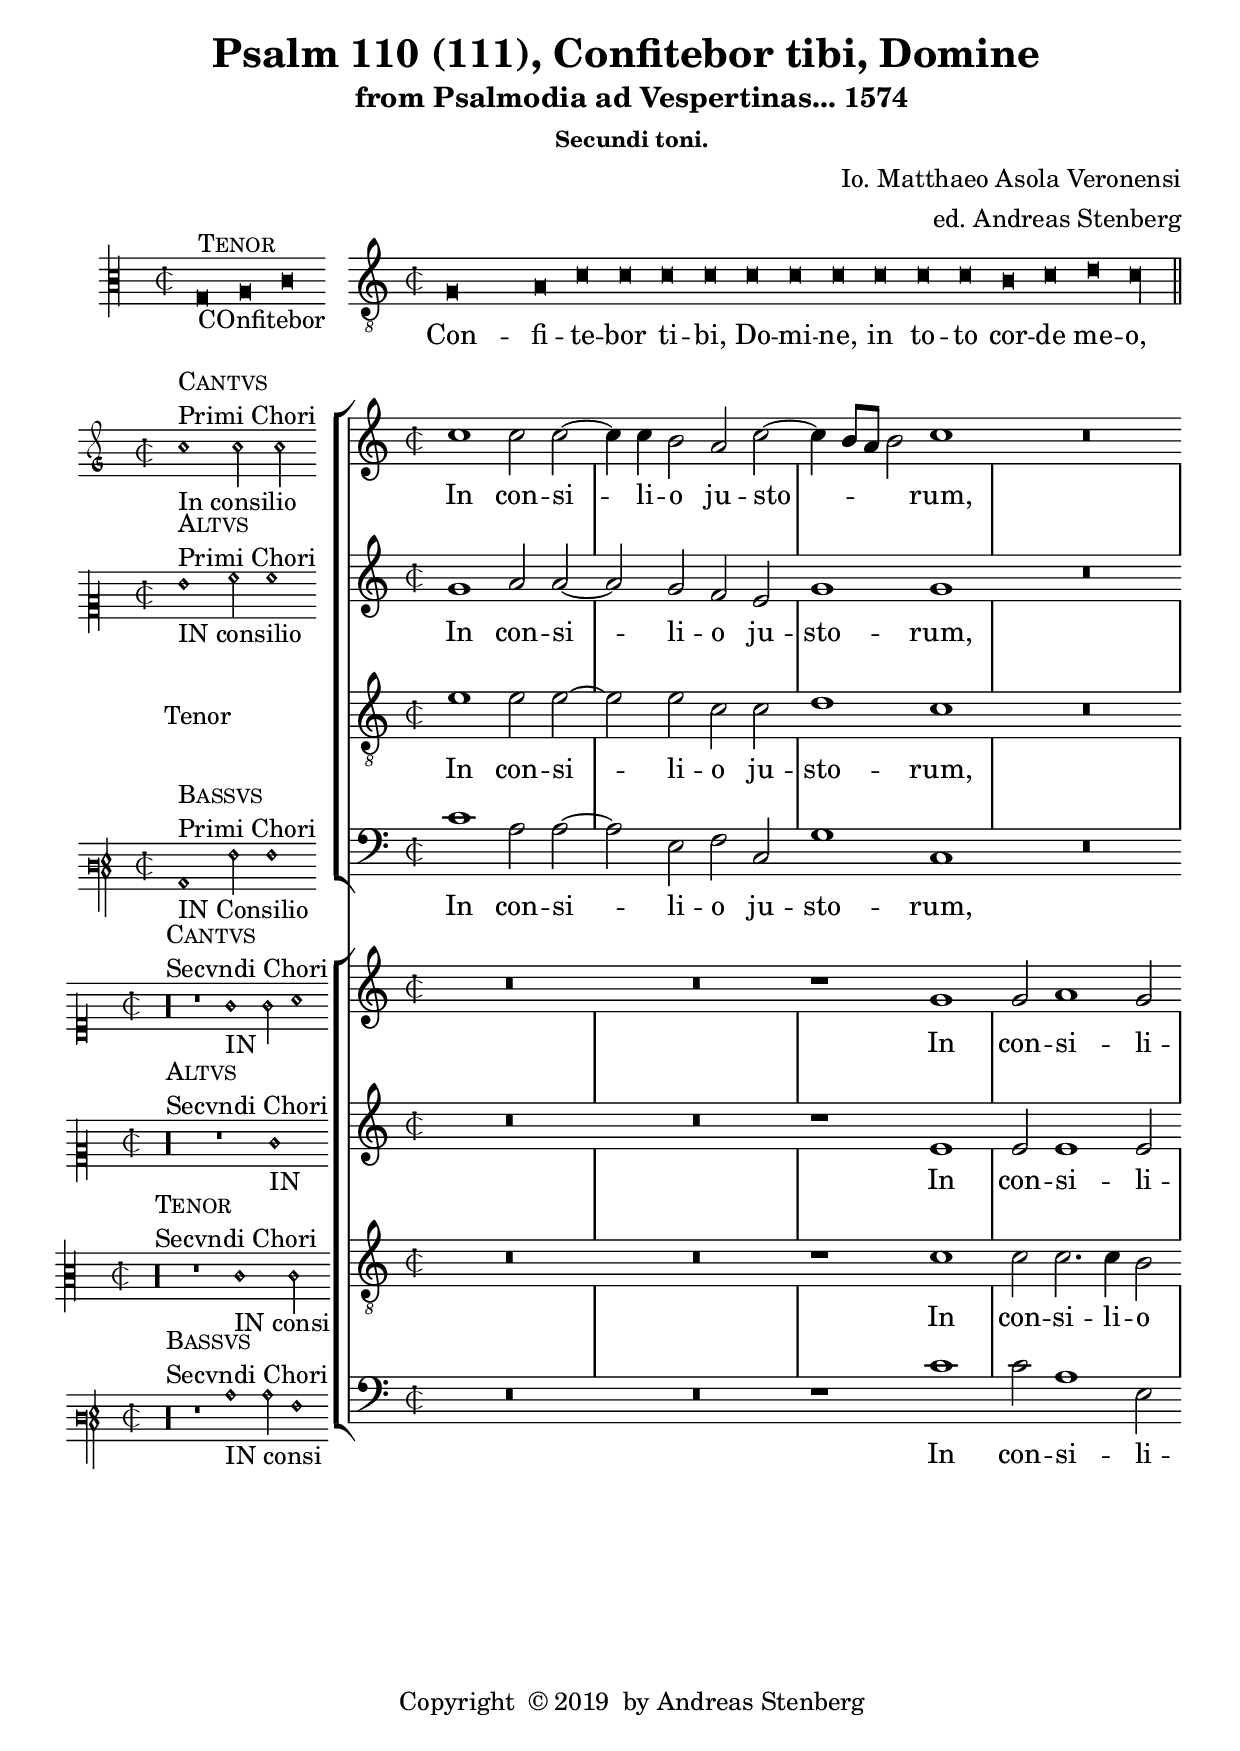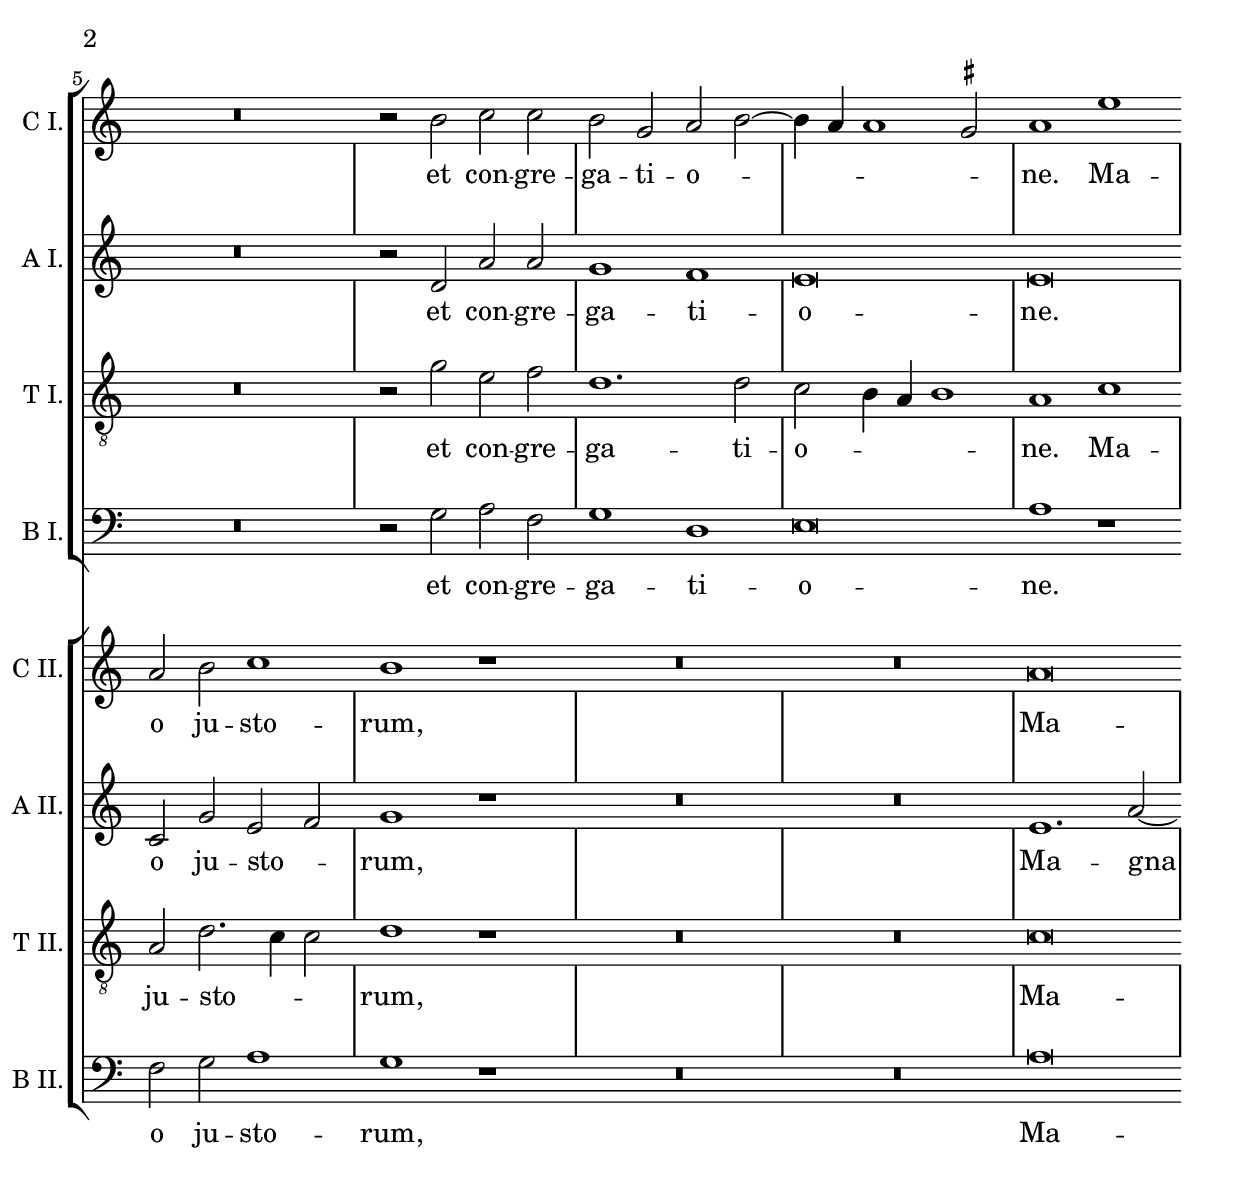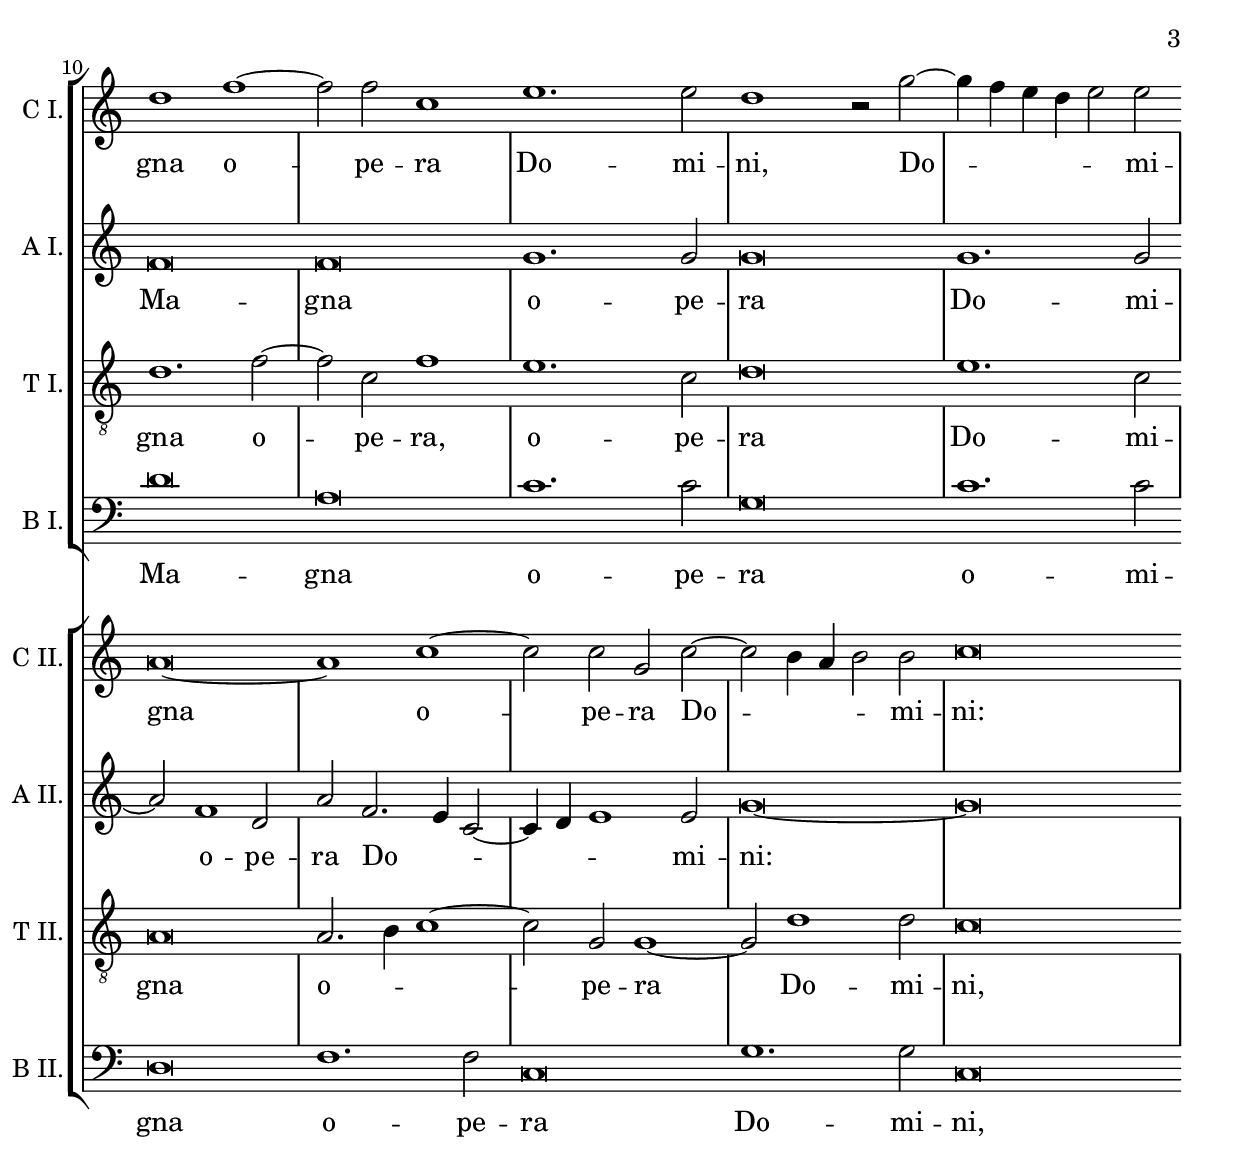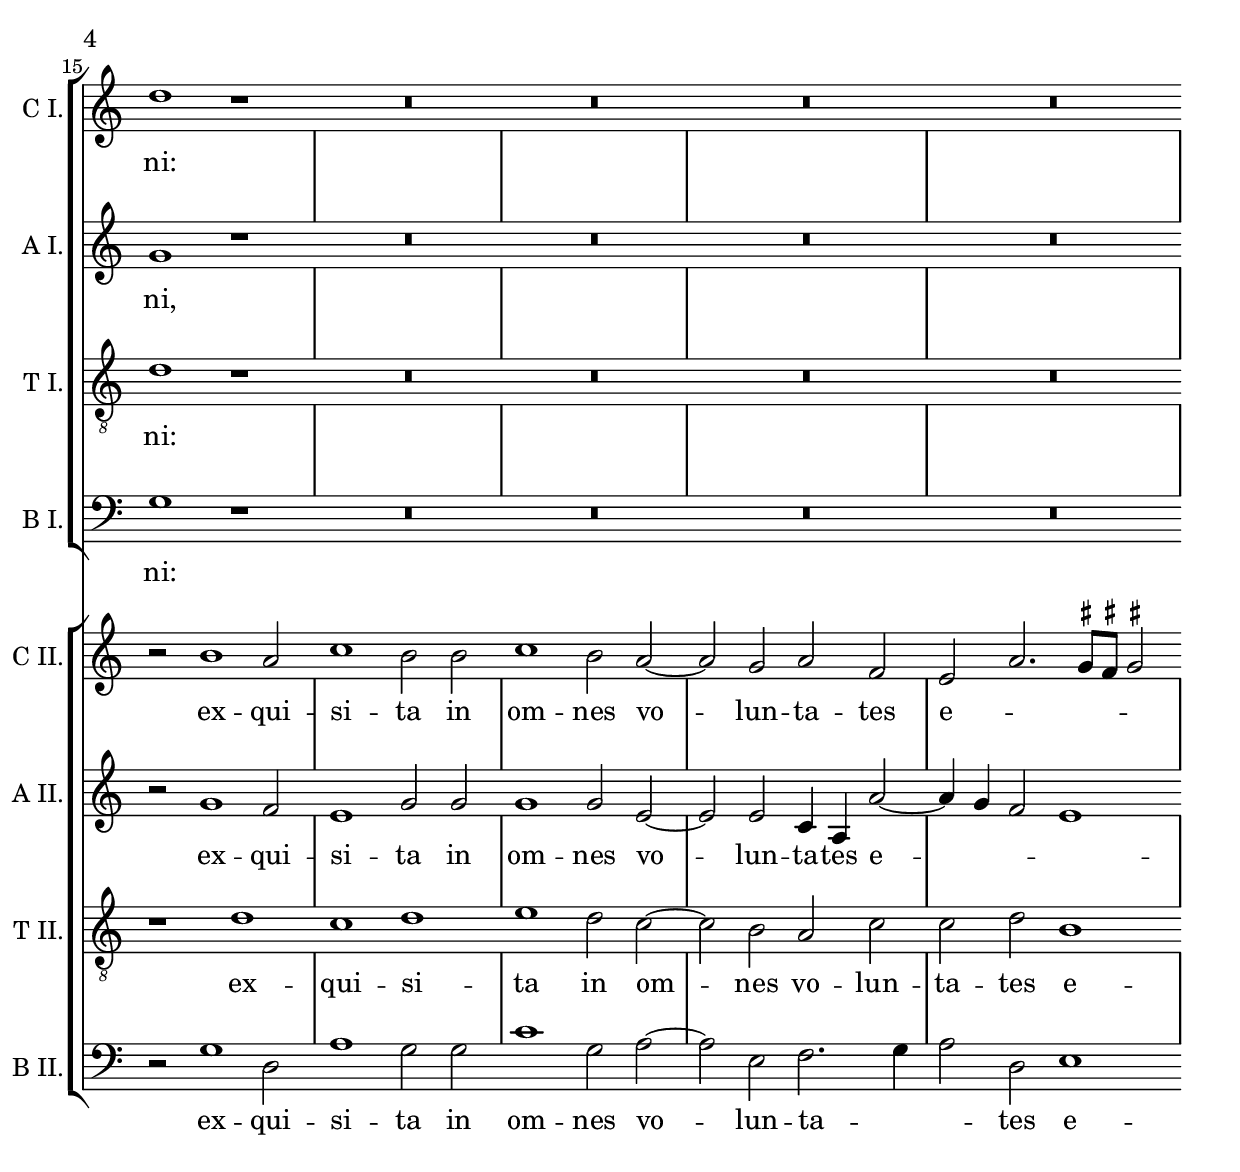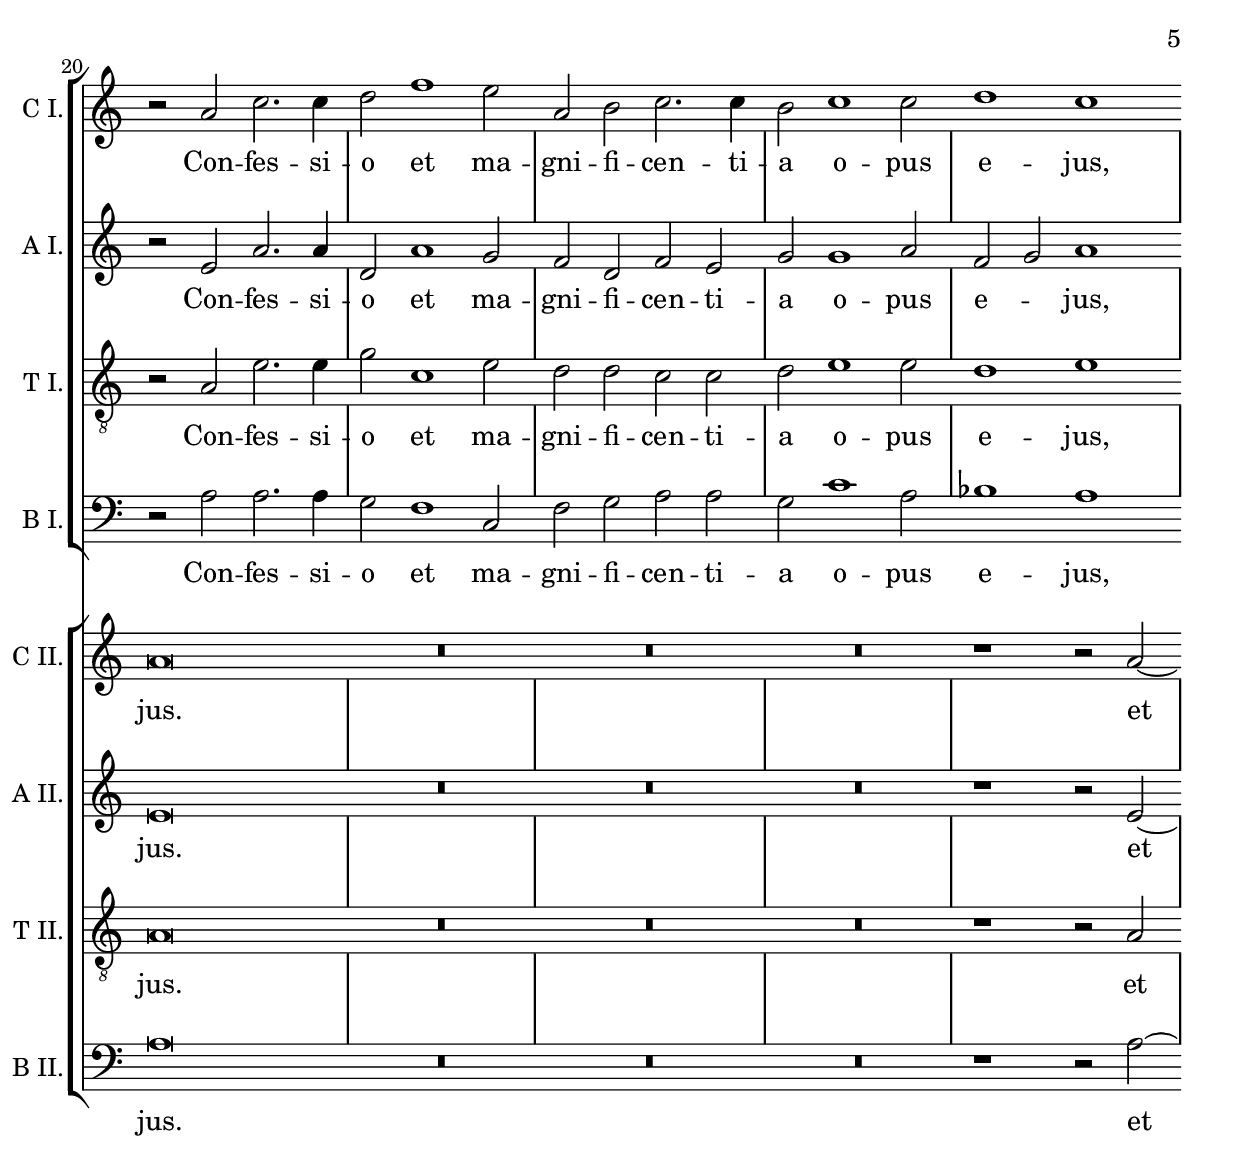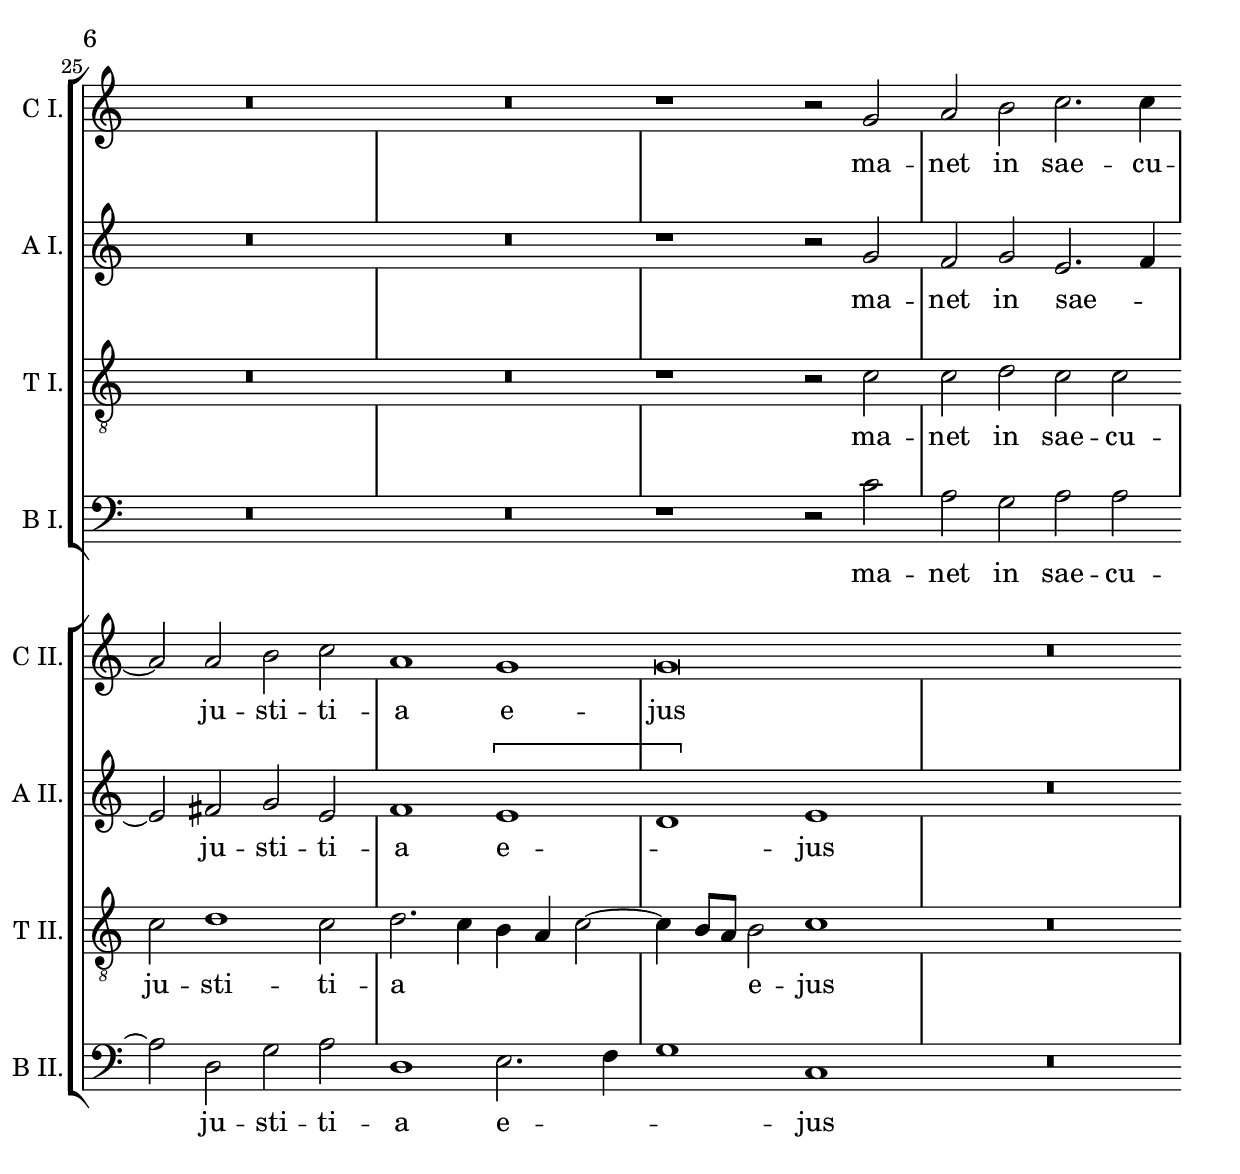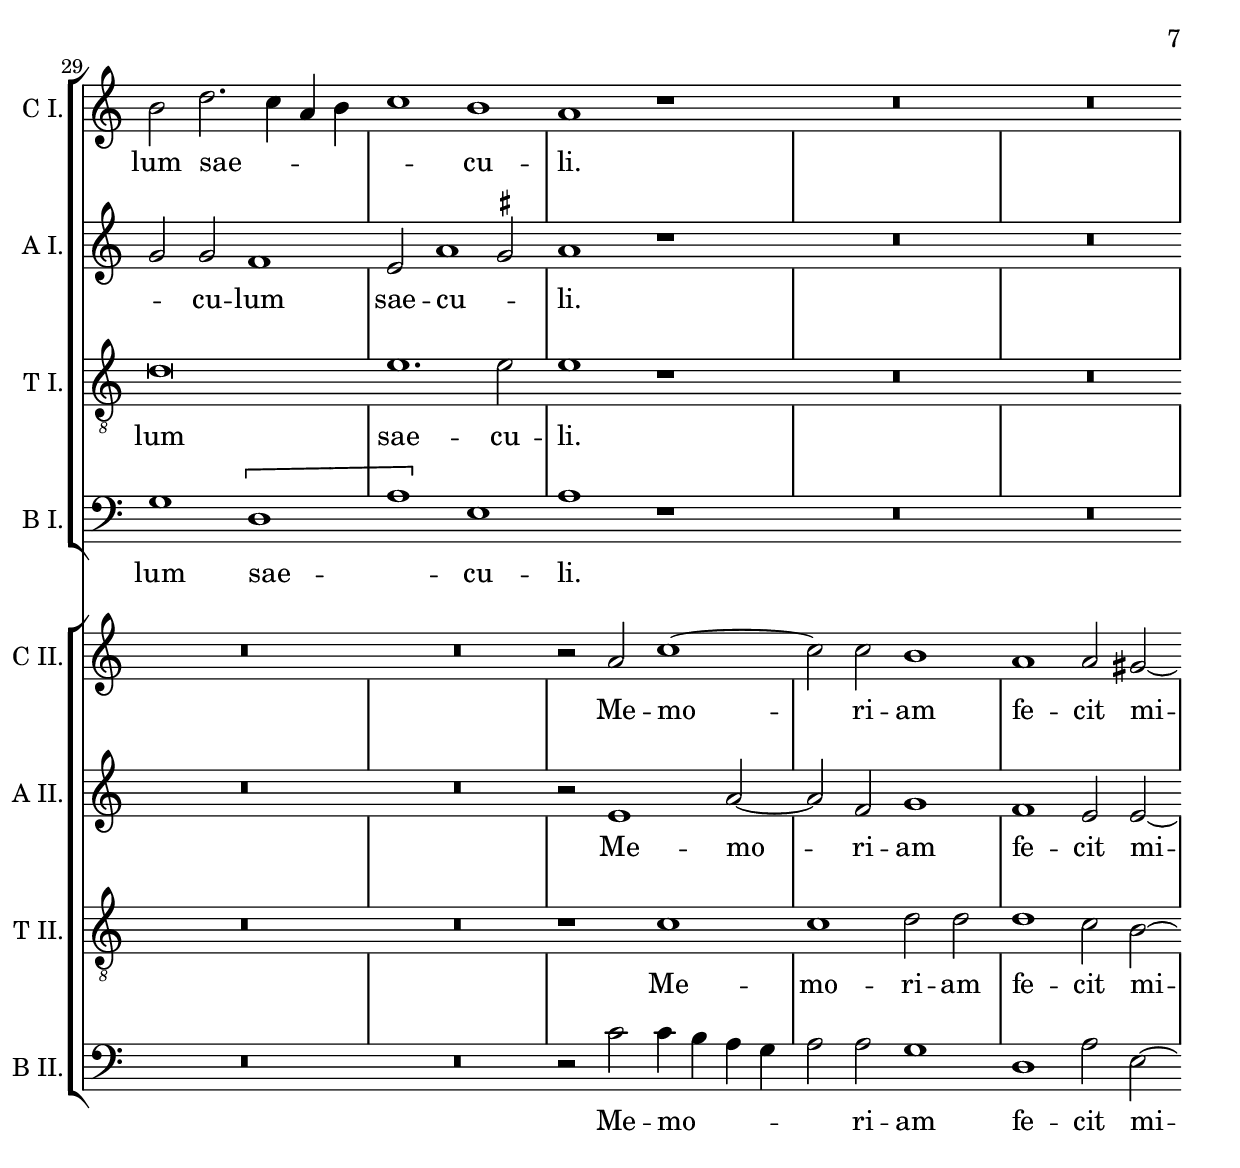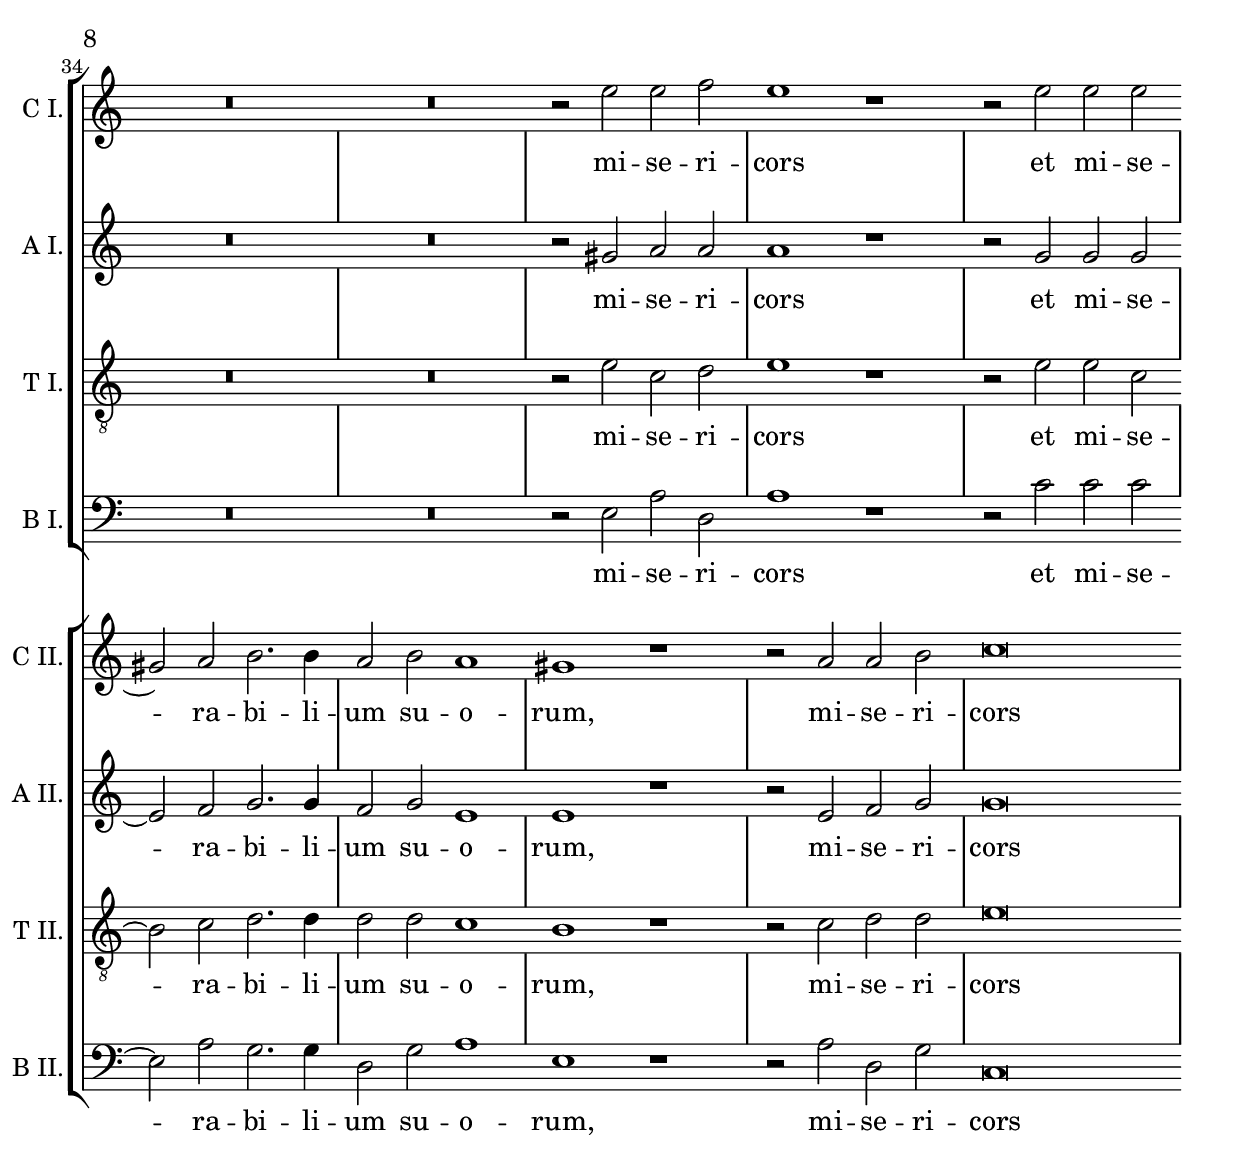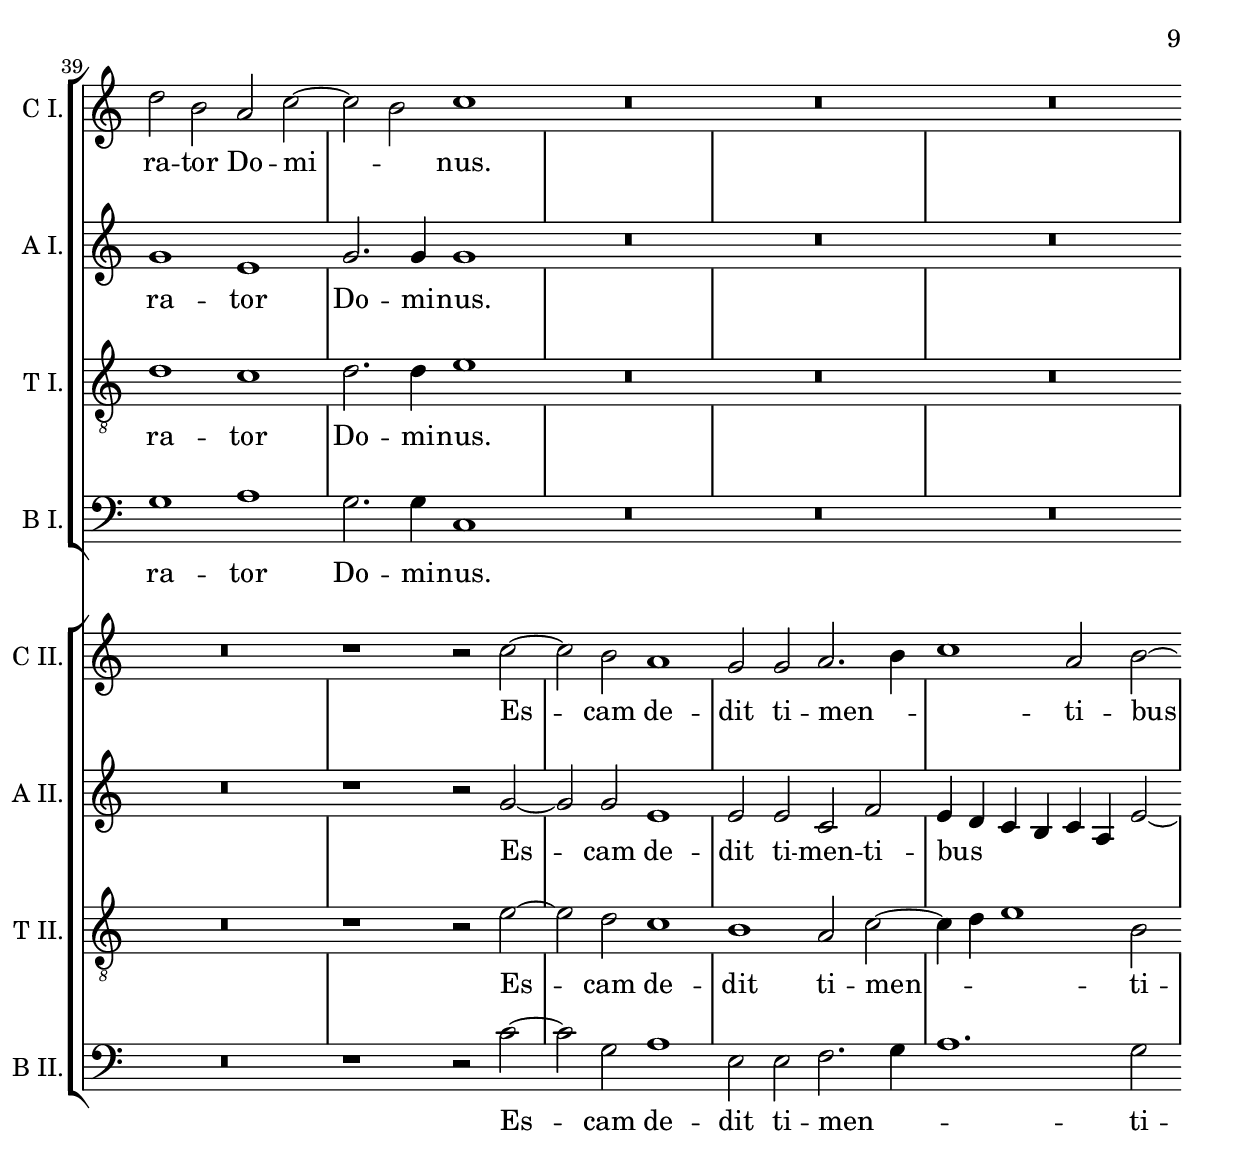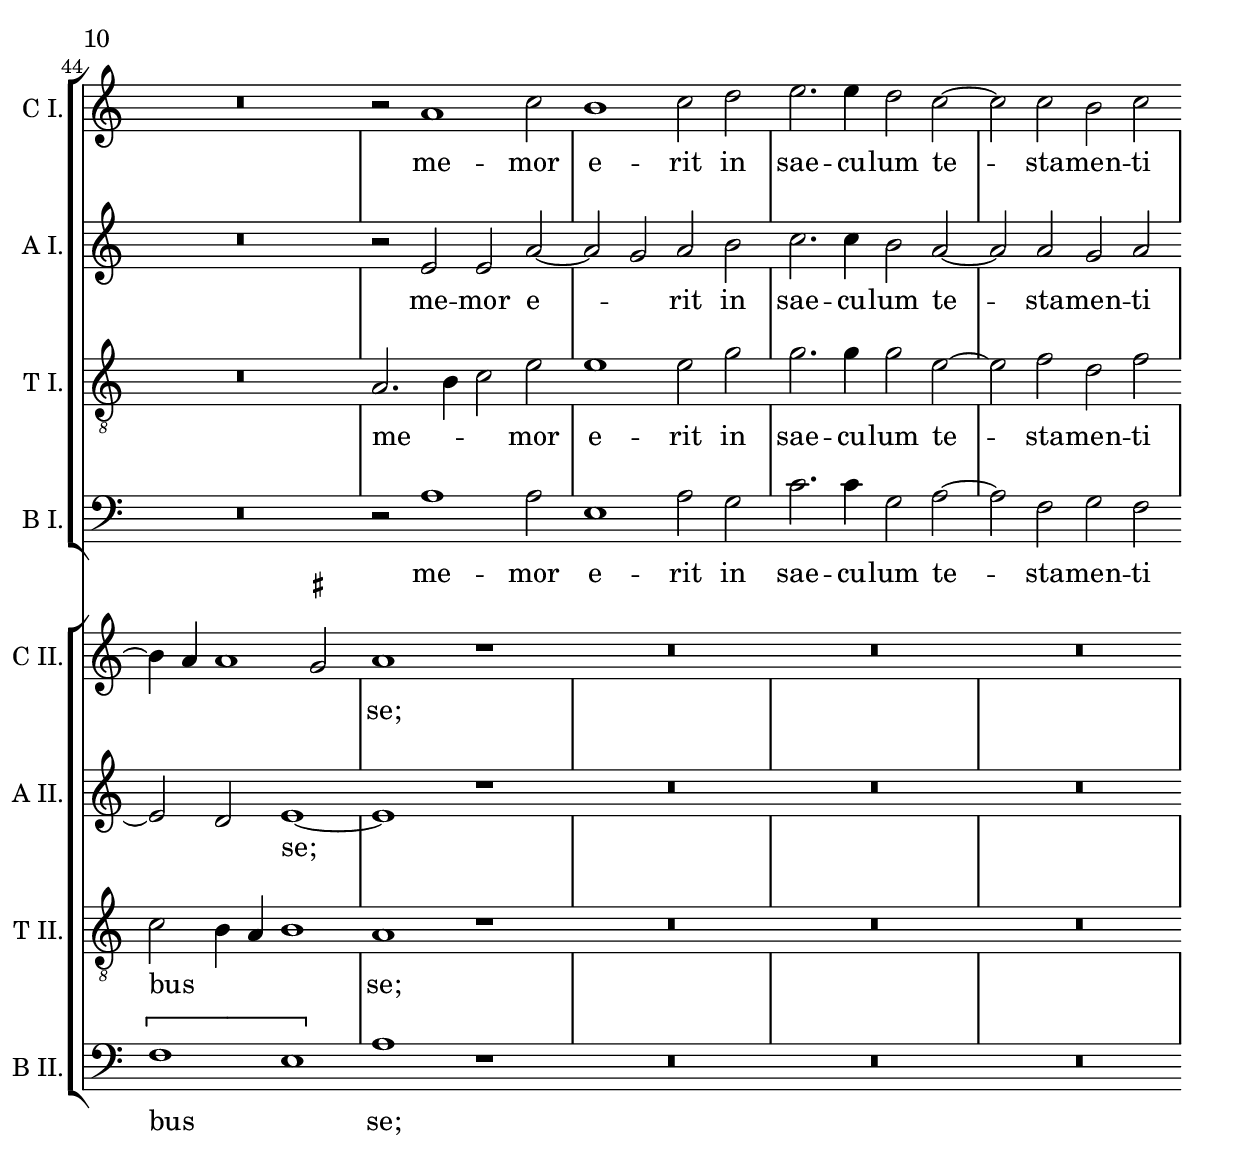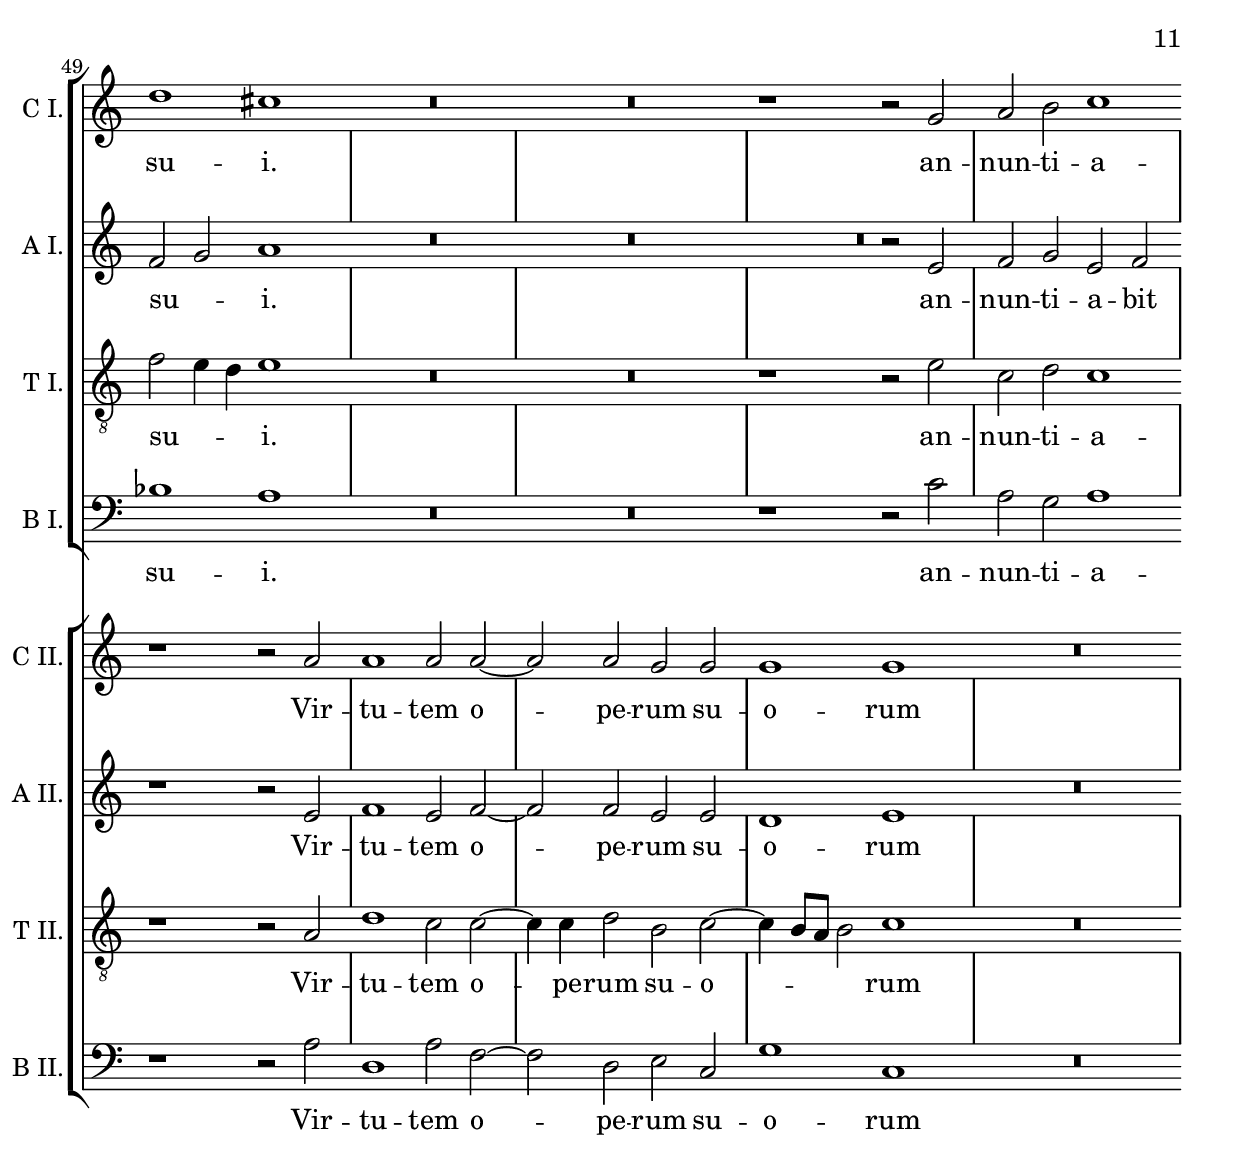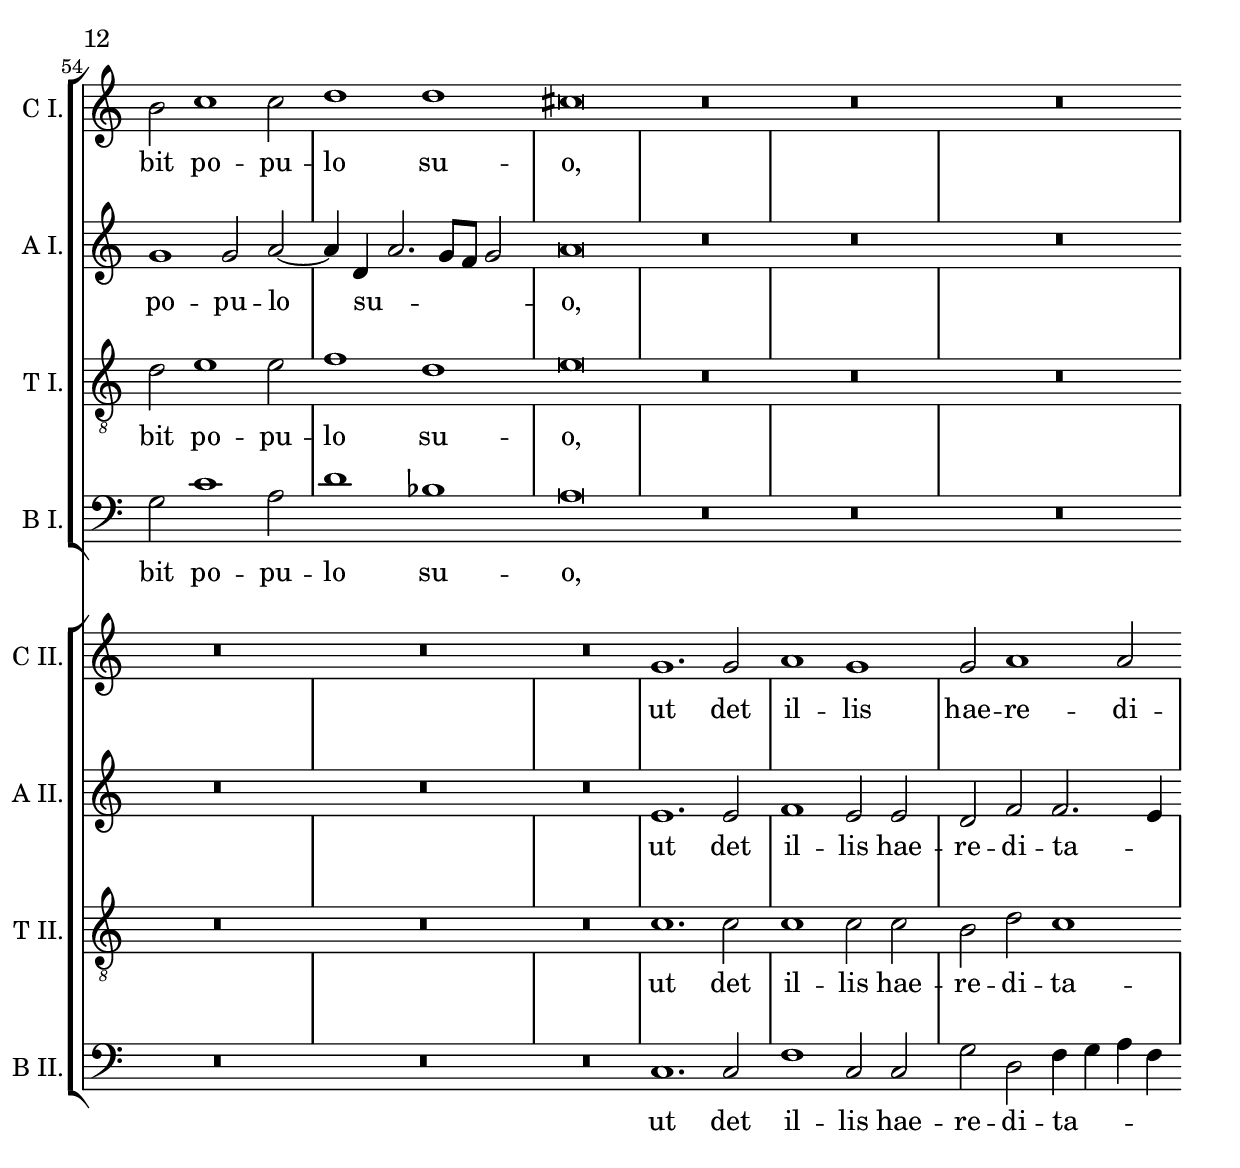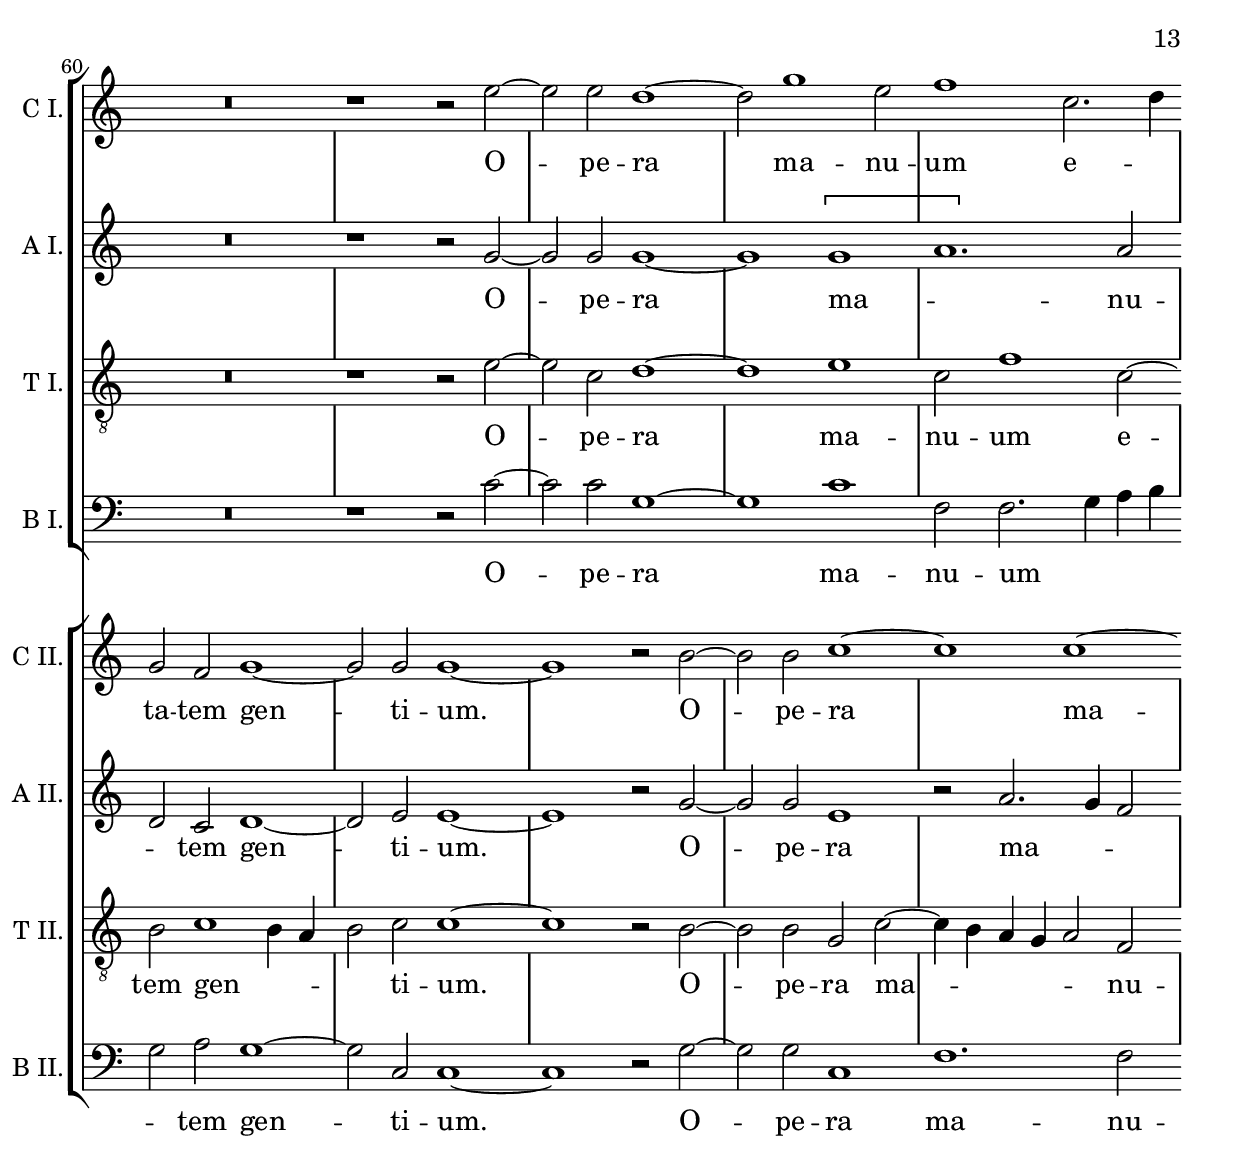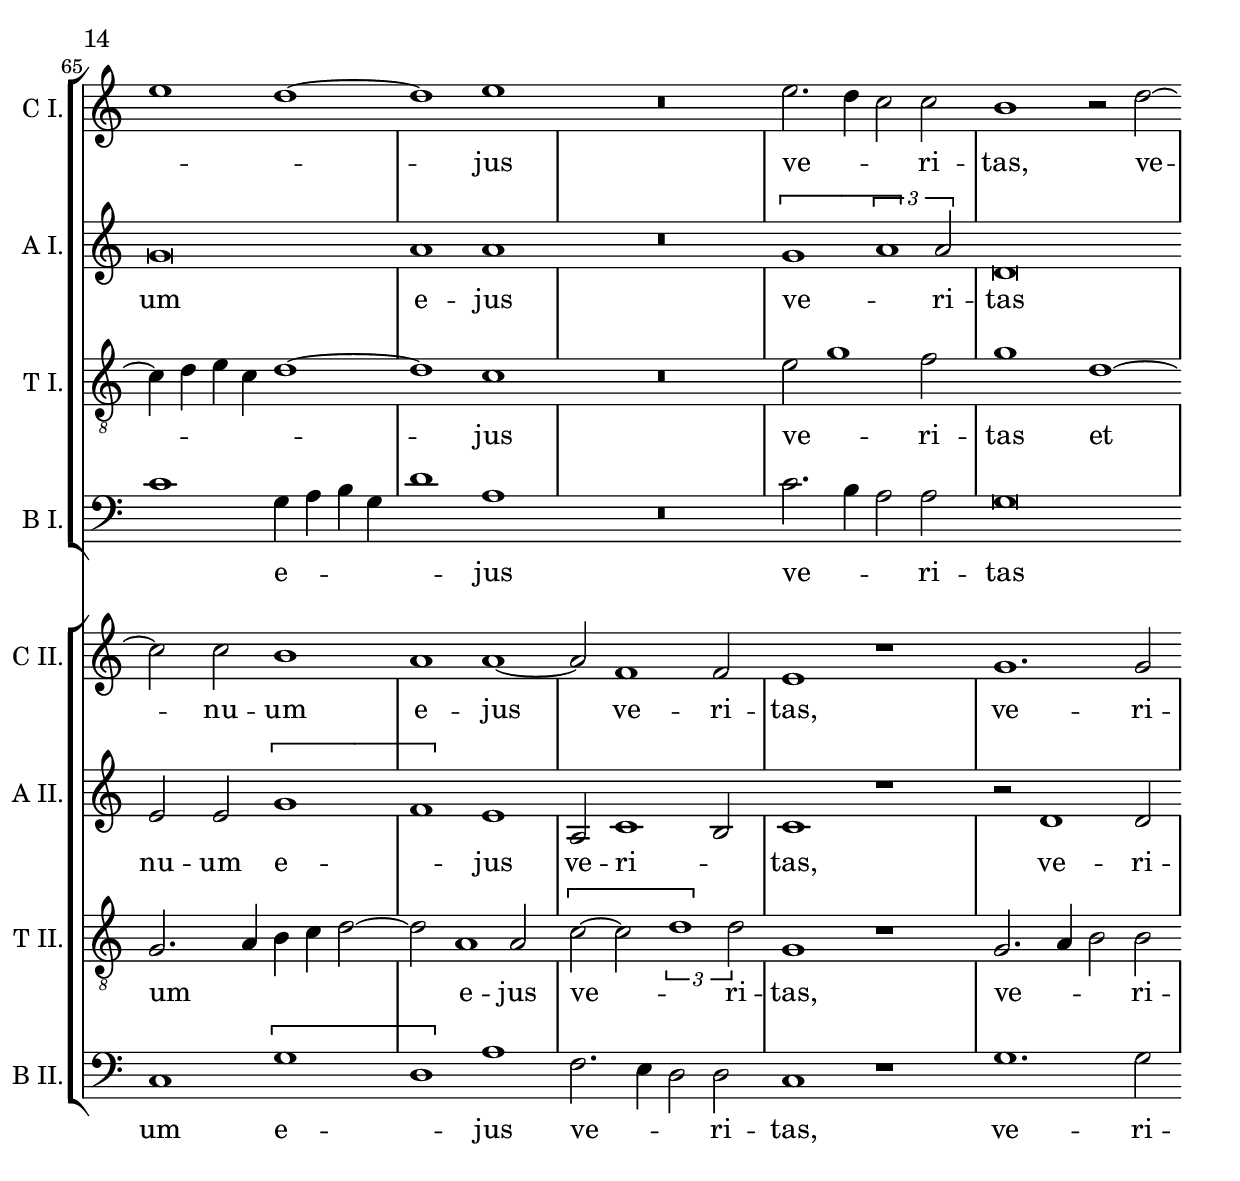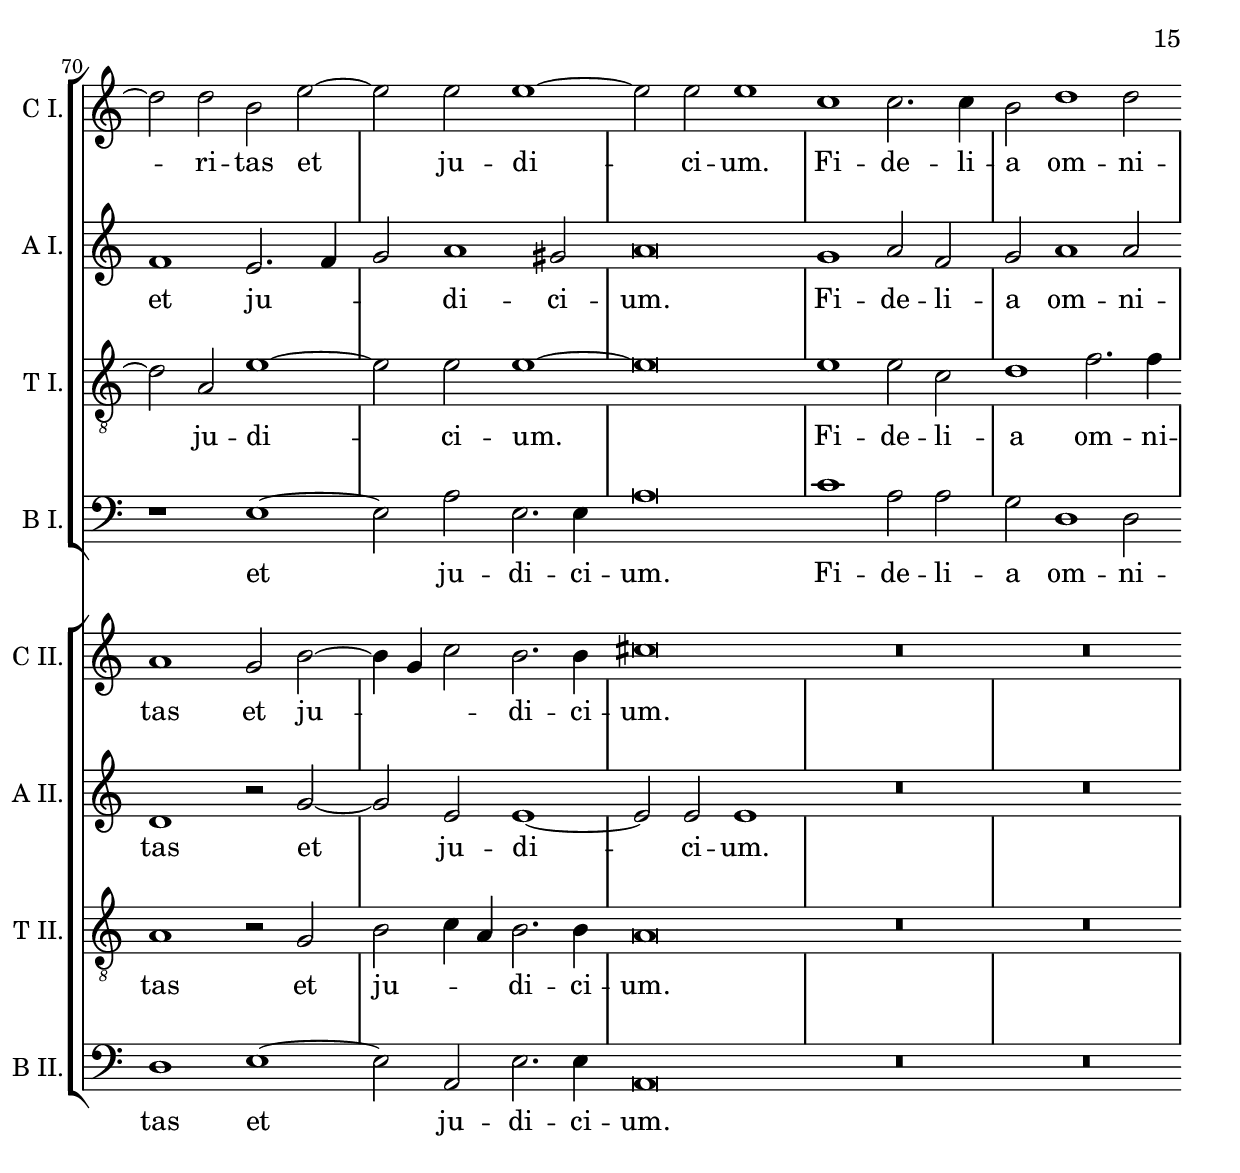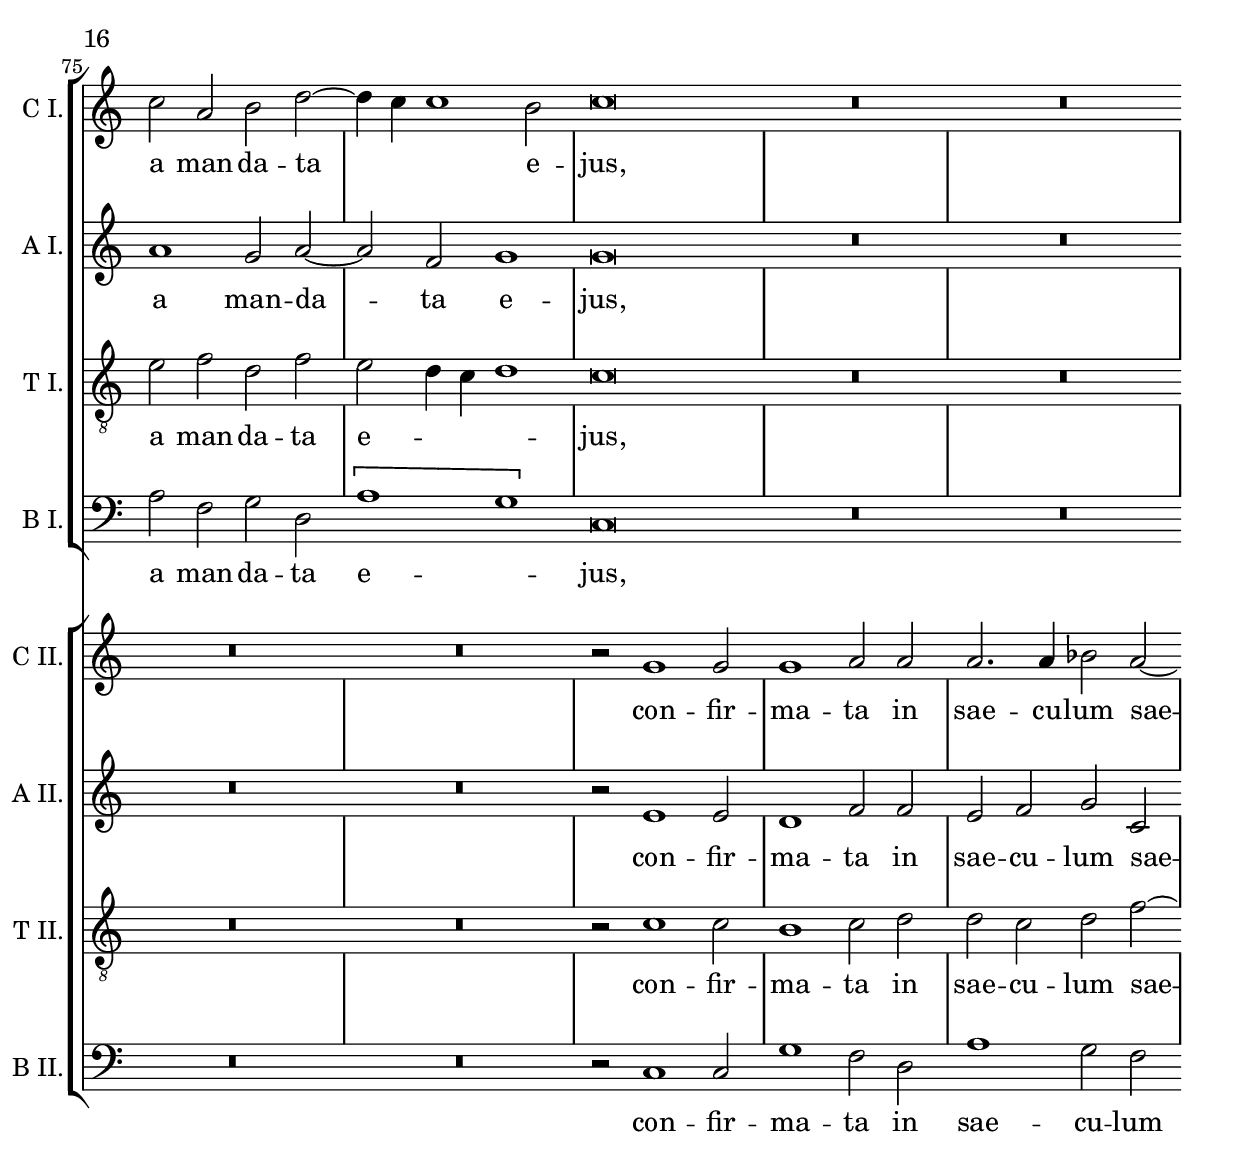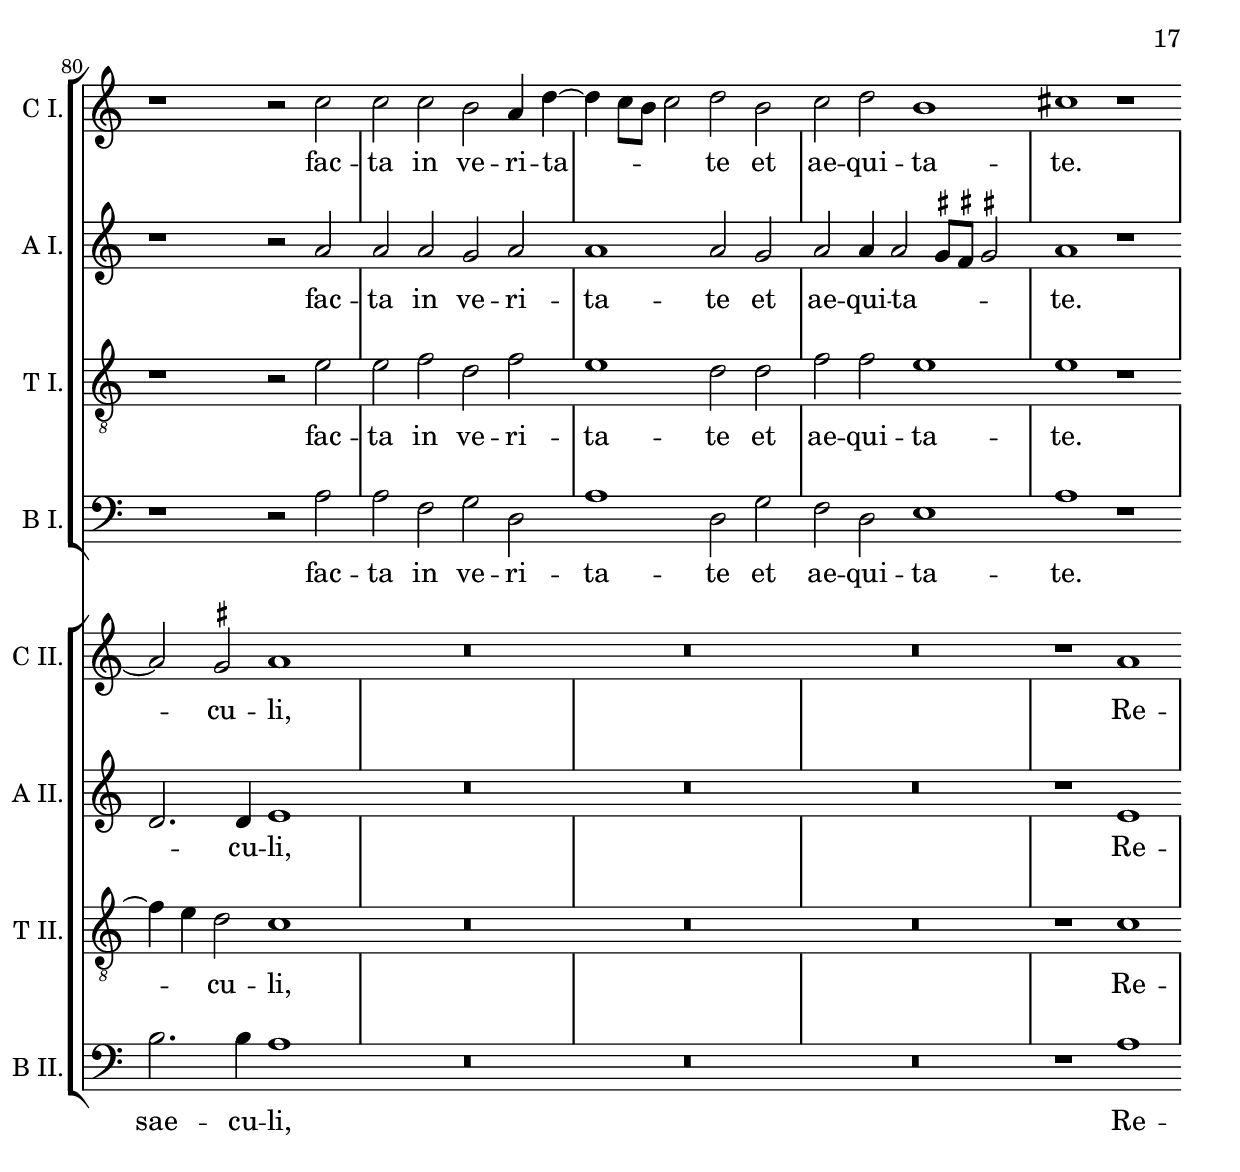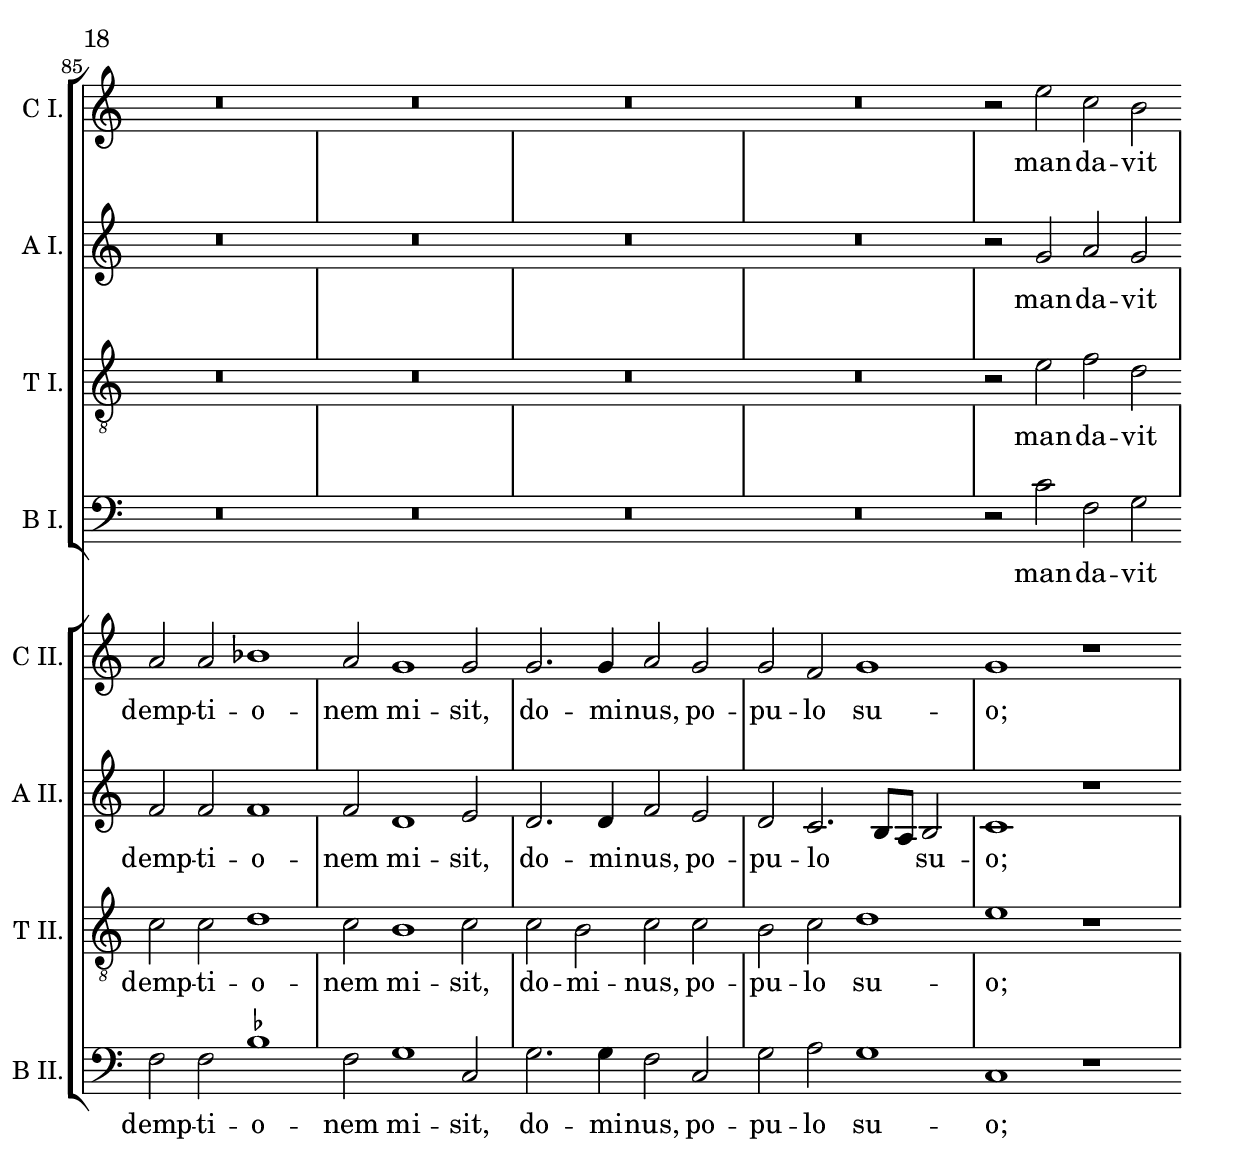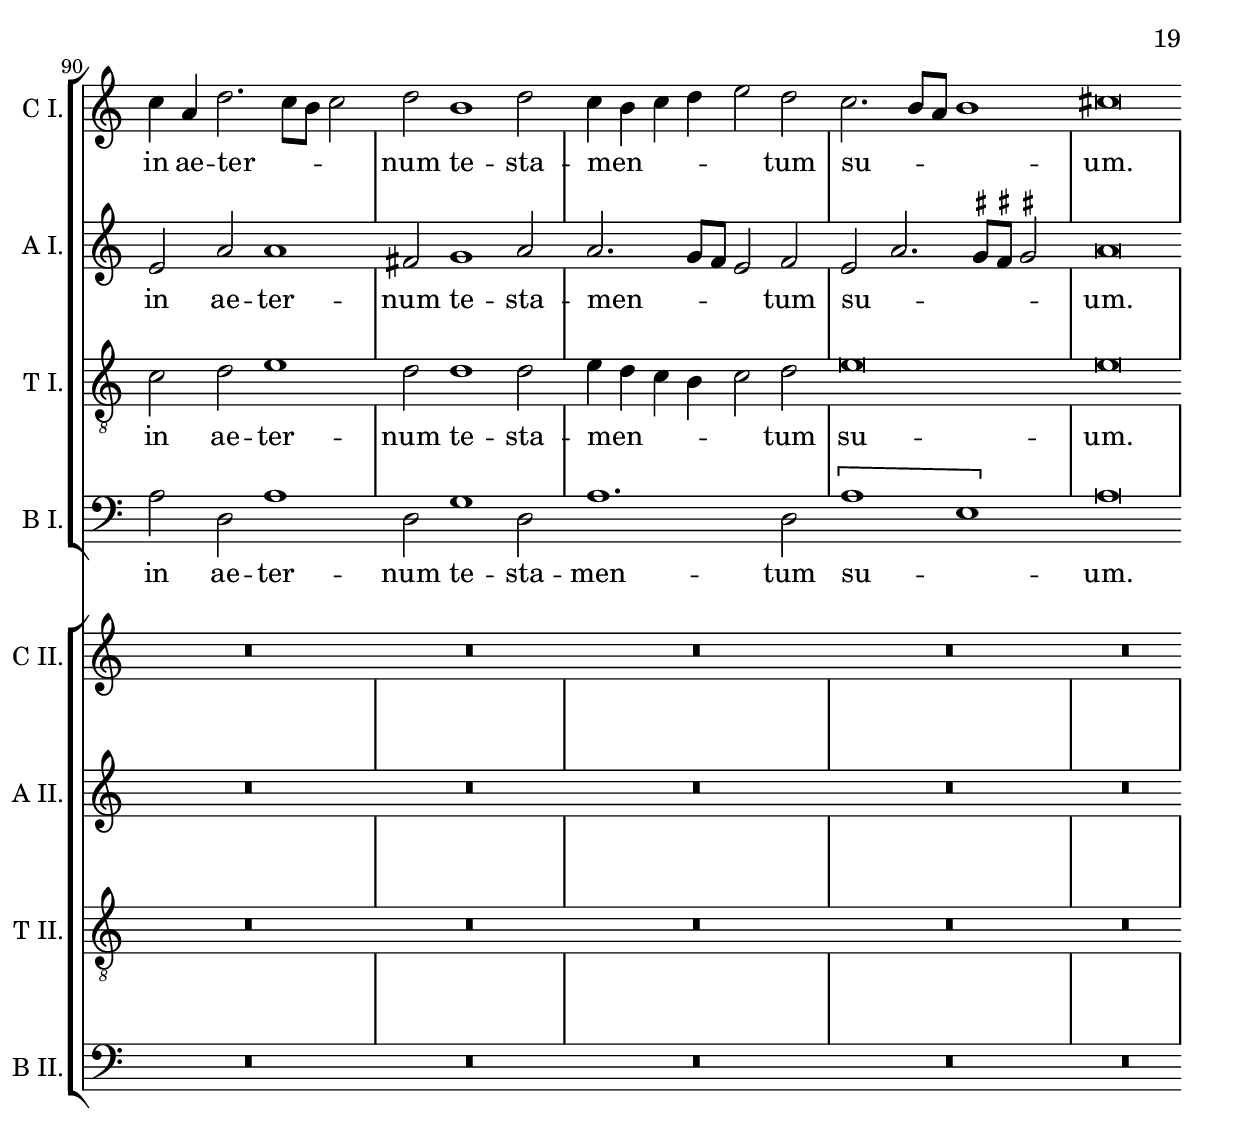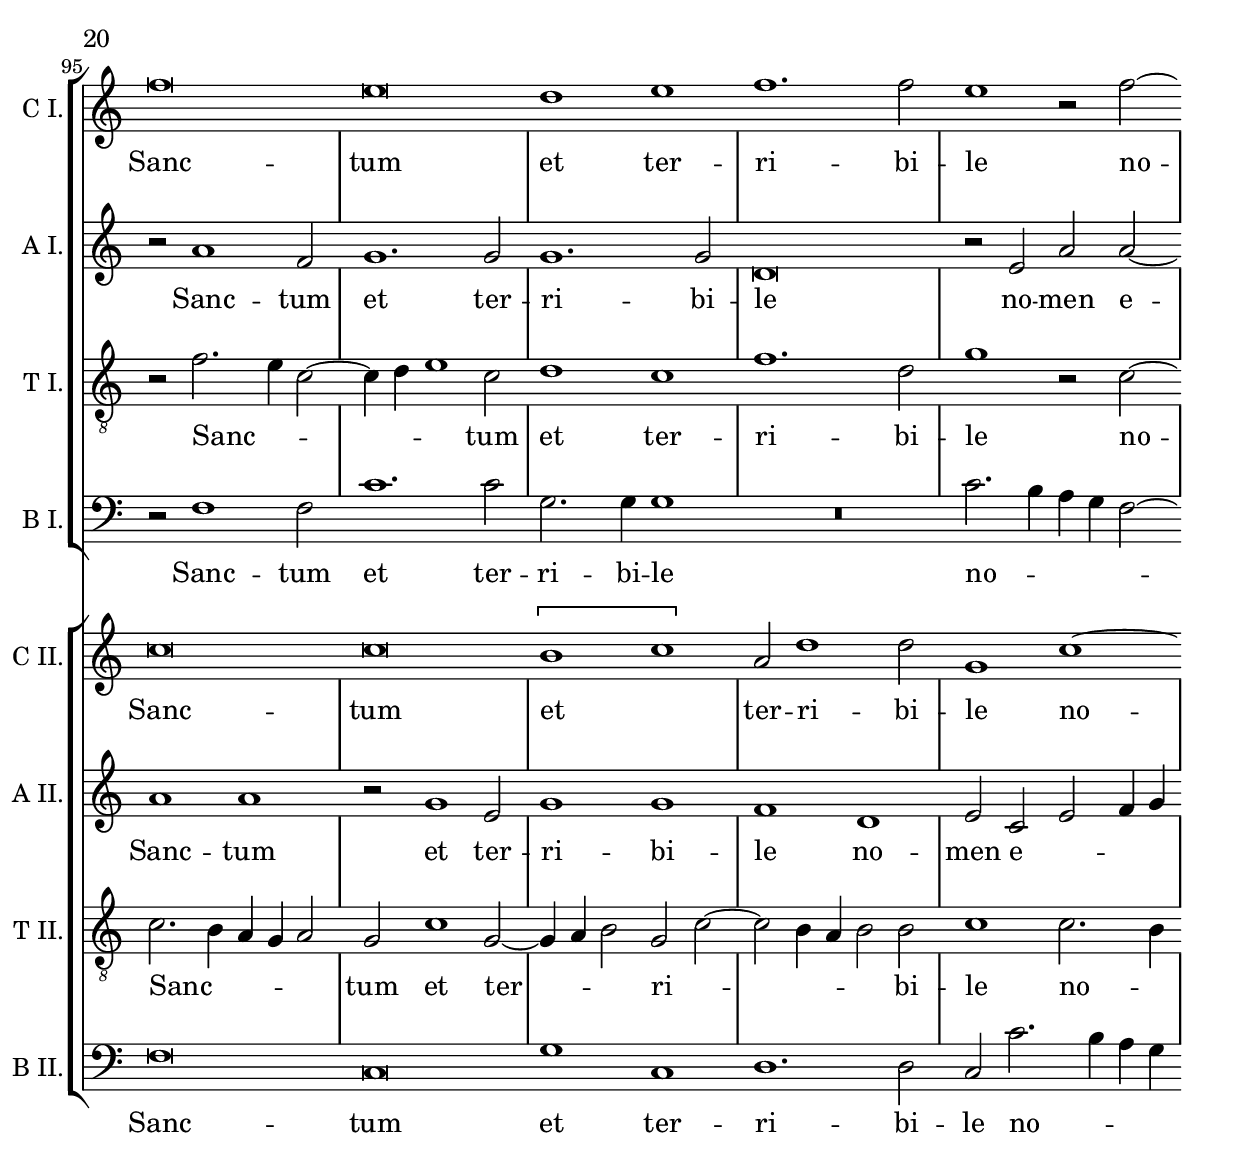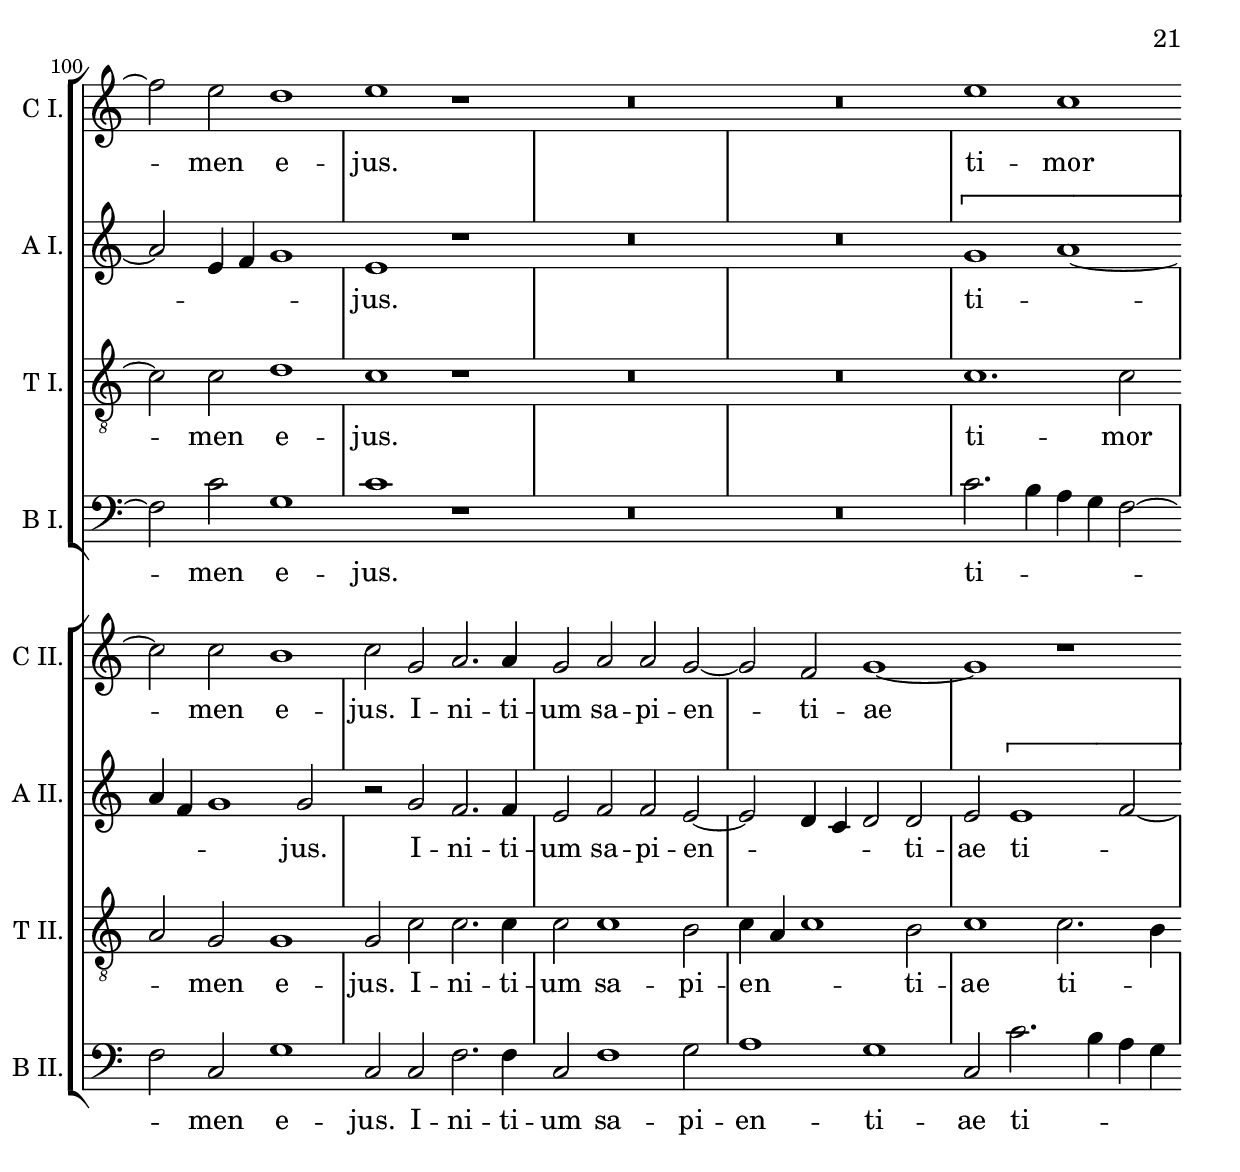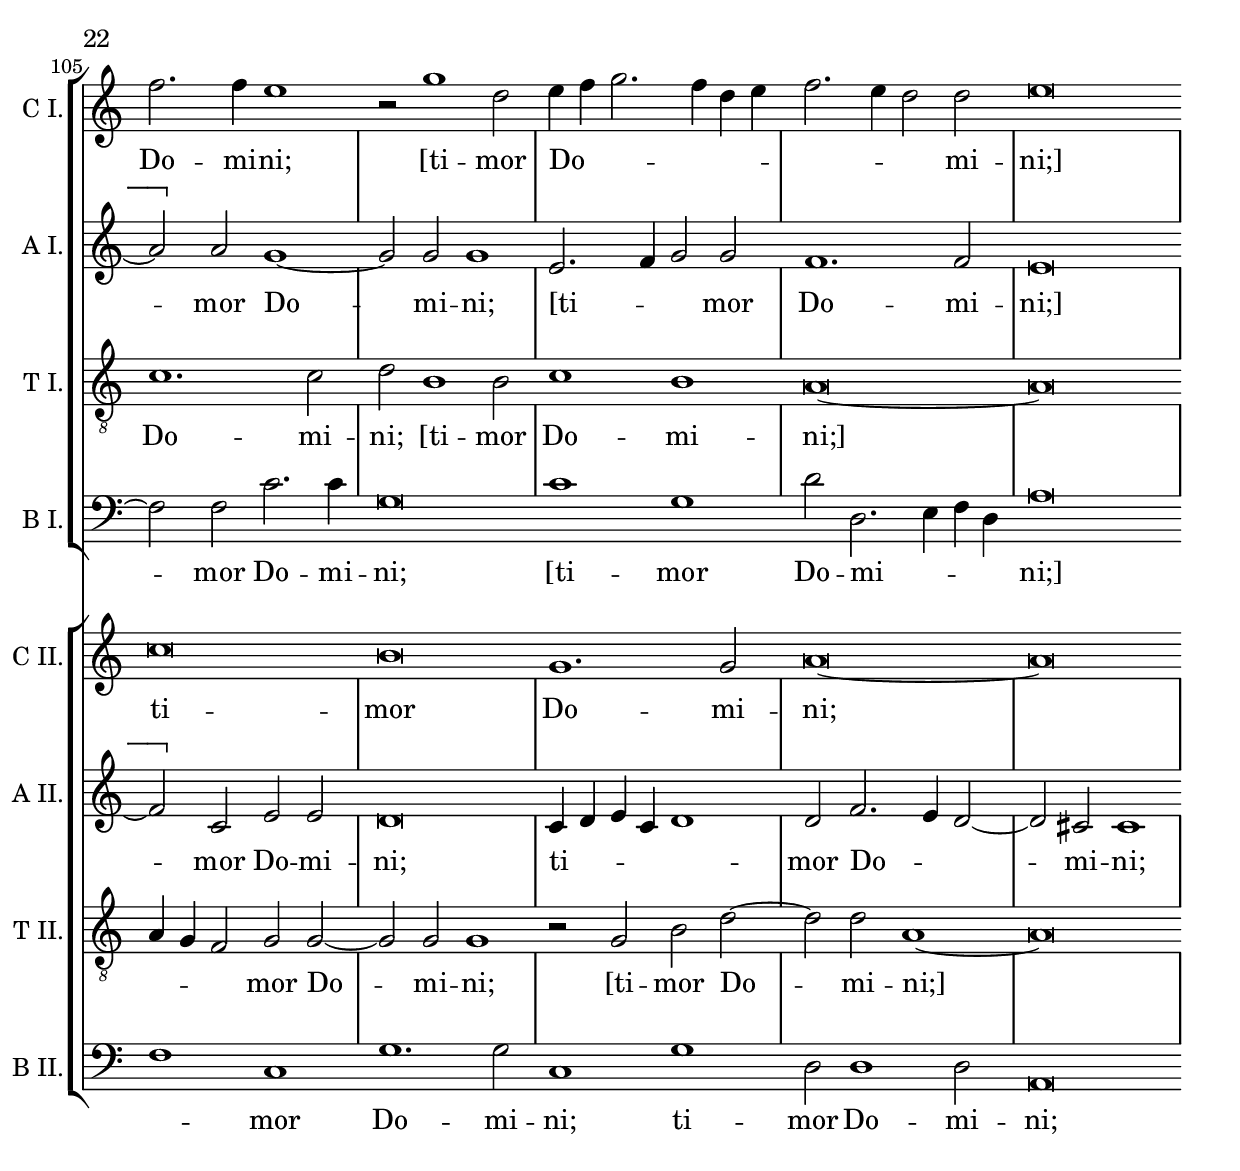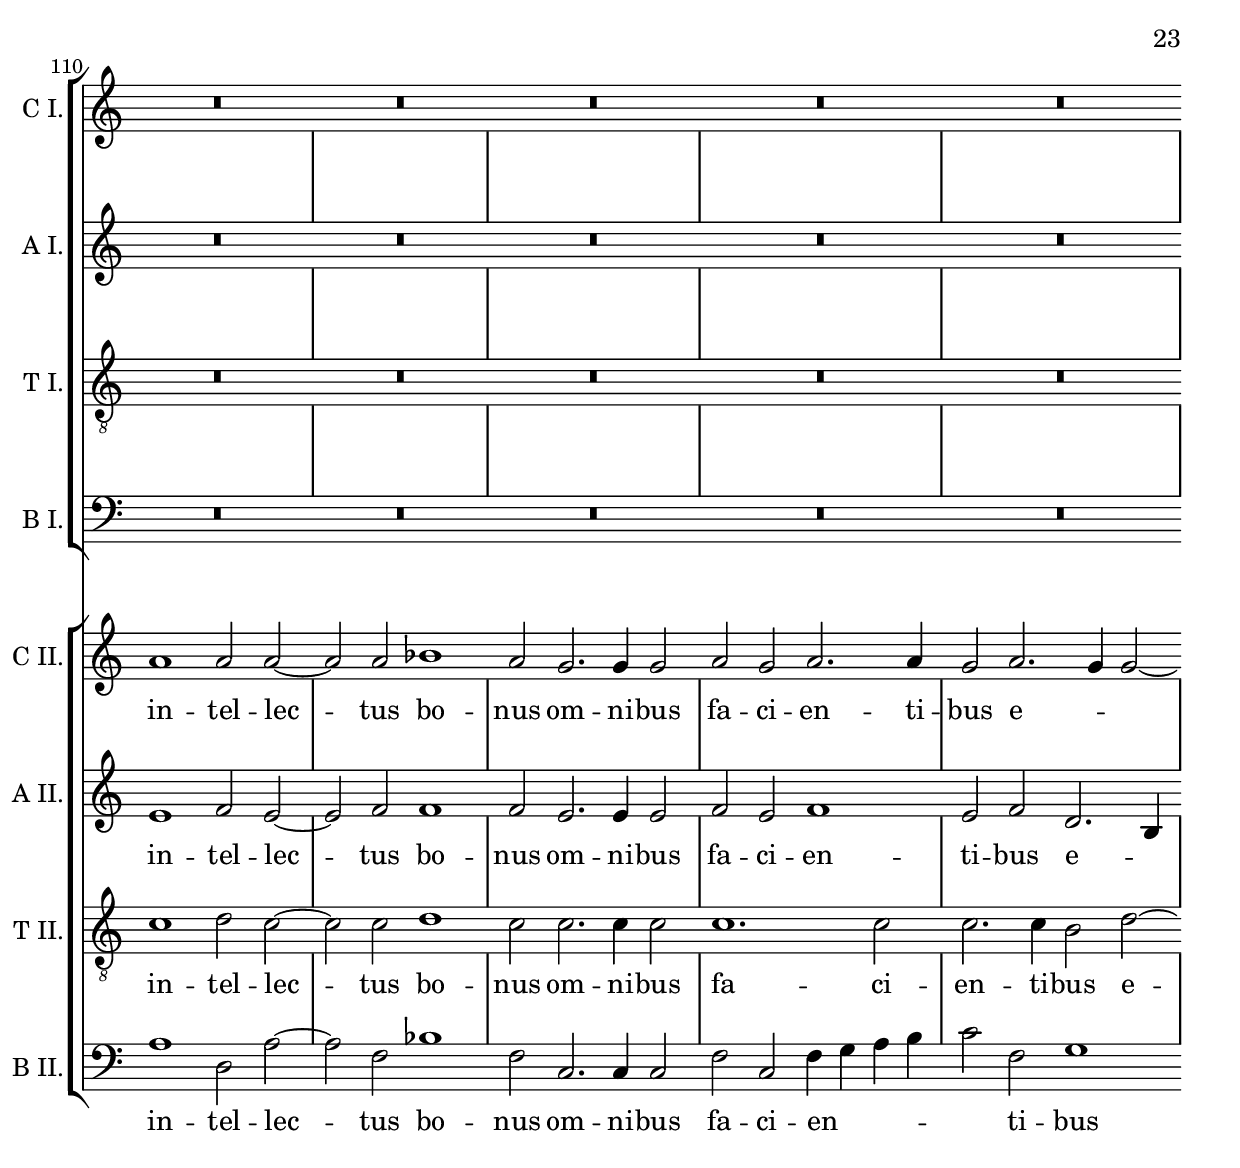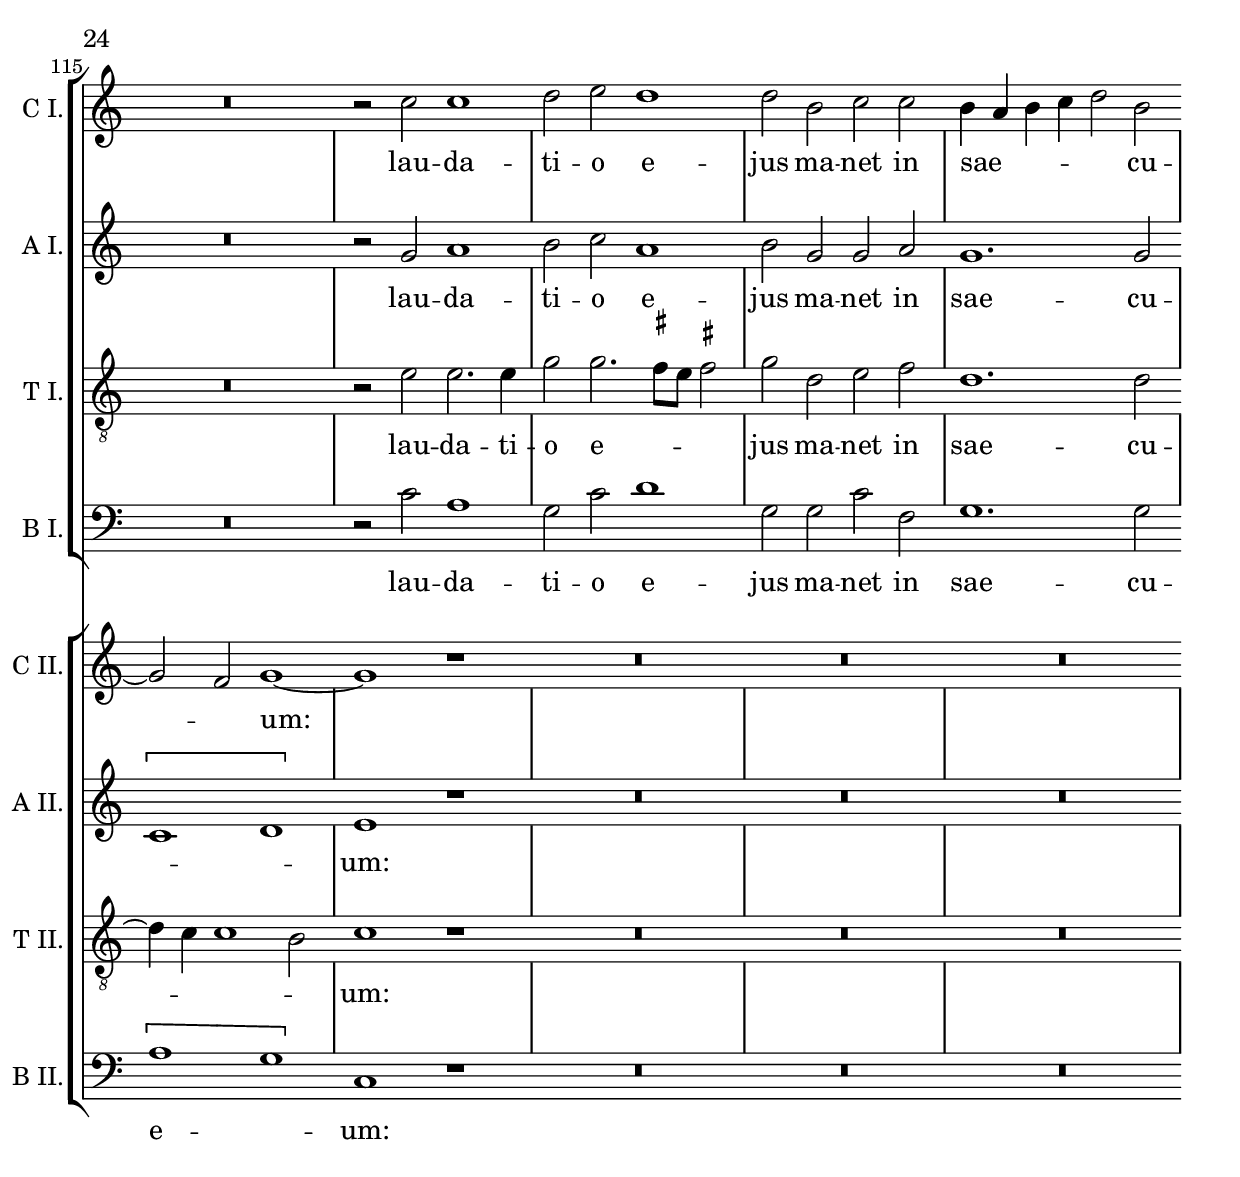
\version "2.18.0"
\include "deutsch.ly"
ficta = \once \set suggestAccidentals =##t
#(append! supported-clefs '(("mensural-f3" . ("clefs.mensural.f" 0 0))))
\header {
  title = "Psalm 110 (111), Confitebor tibi, Domine "
  subtitle = "from Psalmodia ad Vespertinas... 1574"
  subsubtitle = "Secundi toni."
  composer = "Io. Matthaeo Asola Veronensi"
  arranger = "ed. Andreas Stenberg"
  poet = ""
  meter =""
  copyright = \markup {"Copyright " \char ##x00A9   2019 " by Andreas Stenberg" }
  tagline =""
}
#(set-global-staff-size 22)
tenorMusicInton = \relative c' {
  \clef "G_8"
  \time 2/2
  \set Score.tempoHideNote = ##t
  \tempo \longa = 66
  \override Staff.BarLine.transparent = ##t
  \override NoteHead.style = #'blackpetrucci
  \cadenzaOn
  g\breve
  a\breve
  \repeat unfold 10 c\breve
  h\breve
  c\breve
  d\breve
  c\longa
  \bar "||"
  \revert Staff.BarLine.transparent
}
tenorWordsInton = \lyricmode {
  Con -- fi -- te -- bor ti -- bi, Do -- mi -- ne, in to -- to cor -- de me -- o,
}

global = {
  \key c \major
  \override Staff.TimeSignature.style = #'mensural
  \time 2/2
  \set Timing.measureLength = #(ly:make-moment 4/2)
}
%% PDF p. 11
sopMusic = \relative c'' {

  \set Score.tempoHideNote = ##t
  \tempo 2 = 86
  \time 2/2
  \set Timing.measureLength = #(ly:make-moment 4/2)
  \tag #'inScores { \override Staff.BarLine.transparent = ##t }
  \tag #'inParts { \set Timing.defaultBarType = "!" }
  c1 c2 c2~
  c4 c4 h2 a2 c2~(
  c4 h8 a8 h2) c1
  R\breve*2
  r2 h2 c2 c2
  h2 g2 a2( h2~
  h4 a4 a1 \ficta gis2)
  a1 e'1
  d1 f1~
  f2 f2 c1
  e1. e2					%% end of first line and first page in orig
  d1 r2 g2~(
  g4 f4 e4 d4 e2) e2
  d1 r1
  R\breve*4
  r2 a2 c2. c4
  d2 f1 e2
  a,2 h2 c2. c4
  h2 c1 c2
  d1 c1
  R\breve*2
  r1 r2 g2
  a2 h2					%% end of se cond line (first on second page.)
  c2. c4
  h2 d2. ( c4 a4 h4
  c1) h1
  a1 r1
  R\breve*4
  r2 e'2 e2 f2
  e1 r1
  r2 e2 e2 e2
  d2 h2 a2 c2~(
  c2 h2) c1
  R\breve*4
  r2 a1 c2
  h1 c2 d2 				%% end of third line
  e2. e4 d2 c2~
  c2 c2 h2 c2
  d1 cis1
  R\breve*2
  r1 r2 g2
  a2 h2 c1
  h2 c1 c2
  d1 d1
  cis\breve
  R\breve*4
  r1 r2 e2~
  e2 e2 d1~
  d2 g1 e2
  f1 c2.( d4
  e1 d1~
  d1 ) e1				%% end of fourth line
  R\breve
  e2.( d4 c2) c2
  h1 r2 d2~
  d2 d2 h2 e2~
  e2 e2 e1~
  e2 e2 e1
  c1 c2. c4
  h2 d1 d2
  c2 a2 h2 d2~(
  d4 c4 c1) h2
  c\breve
  R\breve*2
  r1 r2 c2
  c2 c2 h2				%% end of fifth line
  a4 d4~(
  d4 c8 h8 c2) d2 h2
  c2 d2 h1
  cis1 r1
  R\breve*4
  r2 e2 c2 h2
  c4 a4  d2.( c8 h8 c2) d2
  h1 d2 c4( h4
  c4 d4 e2) d2
  c2.( h8 a8 h1)				%% end of sixth line
  cis\breve
  f\breve
  e\breve
  d1 e1
  f1. f2
  e1 r2 f2~
  f2 e2 d1
  e1 r1
  R\breve*2
  e1 c1
  f2. f4 e1
  r2 g1 d2
  e4( f4 g2. f4 d4 e4
  f2. e4 d2) d2
  e\breve
  R\breve*4				%% end of sewenth line
  R\breve*2
  r2 c2 c1
  d2 e2 d1
  d2 h2 c2 c2
  h4( a4 h4 c4 d2) h2
  c2 a1 \ficta gis2
  a1 r1
  e'1 d2 d2
  d1 d2 d2
  e2( g2. f4) d2
  e2 e1 f2
  f1 f2 c2
  f2(					%% end of eight line
  e1 d2)
  e\breve~
  e1 r1
  R\breve
  d1 d2 e2~(
  e4 d4 c2. h8 a8 h2)
  c1 r1
  r1 c1
  c2 h1 h2
  c1. c2
  a2 h2 c1
  c1 r1
  r1 r2 e2~
  e2
  d2 c2 a2
  h1 r1
  R\breve
  r2 e1					%% end of nineth line
  e2
  f1 e2 d2~(
  d4 c4 c4 h8 a8 h1)
  a1 r2 c2~(
  c4 h4 c4 d4 e2) e2
  d2 d2 g2.( f4
  e1) d1
  r2 d1 c2
  d2.( e4 f1
  e2 d1) c2
  d2.( e4 f1)
  \cadenzaOn
  e\longa
  \revert Staff.BarLine.transparent
  \bar "||"
}
sopWords = \lyricmode {
  %1  Alleluja. Confitebor tibi, Domine, in toto corde meo,
  In con -- si -- li -- o ju -- sto -- rum,
  et con -- gre -- ga -- ti -- o -- ne.
  Ma -- gna o -- pe -- ra Do -- mi -- ni,
  Do -- mi -- ni:
  %ex -- qui -- si -- ta in om -- nes vo -- lun -- ta -- tes ejus.
  Con -- fes -- si -- o et ma -- gni -- fi -- cen -- ti -- a o -- pus e -- jus,
  %et ju -- sti -- tia ejus
  ma -- net in sae -- cu -- lum sae -- cu -- li.
  %Me -- mo -- riam fe -- cit mi -- ra -- bi -- lium suo -- rum,
  mi -- se -- ri -- cors et mi -- se -- ra -- tor
  Do -- mi -- nus.
  %Escam de -- dit ti -- men -- ti -- bus se;
  me -- mor e -- rit in sae -- cu -- lum te -- sta -- men -- ti su -- i.
  %Vir -- tu -- tem ope -- rum suo -- rum
  an -- nun -- ti -- a -- bit po -- pu -- lo su -- o,
  %ut det il -- lis hae -- re -- di -- ta -- tem gen -- tium.
  O -- pe -- ra ma -- nu -- um e -- jus ve -- ri -- tas,
  ve -- ri -- tas et ju -- di -- ci -- um.
  Fi -- de -- li -- a om -- ni -- a man -- da -- ta e -- jus,
  %con -- fir -- ma -- ta in sae -- cu -- lum sae -- cu -- li,
  fac -- ta in ve -- ri -- ta -- te et ae -- qui -- ta -- te.
  %Re -- demp -- ti -- o -- nem mi -- sit po -- pu -- lo suo;
  man -- da -- vit in ae -- ter -- num te -- sta -- men -- tum su -- um.
  Sanc -- tum et ter -- ri -- bi -- le no -- men e -- jus.
  %Ini -- tium sa -- pien -- tiae
  ti -- mor Do -- mi -- ni;
  [ti -- mor Do -- mi -- ni;]
  %in -- tel -- lec -- tus bo -- nus om -- ni -- bus
  %fa -- cien -- ti -- bus eum:
  lau -- da -- ti -- o e -- jus ma -- net in sae -- cu -- lum sae -- cu -- li.
  Glo -- ri -- a Pat -- ri et fi -- li -- o  et Spi -- ri -- tu -- i san -- cto
  Si  -- cut e -- rat in prin -- ci -- pi -- o et nunc et sem -- per
  et in sae -- cu -- la, sae -- cu -- lo -- rum.
  A -- men.
  se -- cu -- lo -- rum. A -- men.
  [se -- cu -- lo -- rum. A -- men.]
}
%% PDF p. 52
altoMusic = \relative c' {
  \tag #'inScores { \override Staff.BarLine.transparent = ##t }
  \tag #'inParts { \set Timing.defaultBarType = "!" }
  g'1 a2 a2~
  a2 g2 f2 e2
  g1 g1
  R\breve*2
  r2 d2 a'2 a2
  g1 f1
  e\breve
  e\breve
  f\breve
  f\breve
  g1. g2
  g\breve
  g1. g2
  g1 r1
  R\breve*4 				%% end of first line and first page in orig.
  r2 e2 a2. a4
  d,2 a'1 g2
  f2 d2 f2 e2
  g2 g1 a2
  f2( g2) a1
  R\breve*2
  r1 r2 g2
  f2 g2 e2.( f4
  g2) g2 f1
  e2 a1( \ficta gis2)				%% end of second line
  a1 r1
  R\breve*4
  r2 gis2 a2 a2
  a1 r1
  r2 g2 g2 g2
  g1 e1
  g2. g4 g1
  R\breve*4
  r2 e2 e2 a2~(
  a2 g2) a2 h2
  c2. c4 h2 a2~
  a2 a2 g2 a2				%% end of third line
  f2( g2) a1
  R\breve*2
  R1 r2 e2
  f2 g2 e2 f2
  g1 g2 a2~
  a4 d,4( a'2. g8 f8 g2)
  a\breve
  R\breve*4
  r1 r2 g2~
  g2 g2 g1~
  g1 \[g1(
  a1.)\] a2
  g\breve
  a1 a1
  R\breve
  \[g1( \tuplet 3/2 { a1)\] a2 }	%% end of fourth line
  d,\breve
  f1 e2.( f4
  g2) a1 gis2
  a\breve
  g1 a2 f2
  g2  a1 a2
  a1 g2 a2~
  a2 f2 g1
  g\breve
  R\breve*2
  r1 r2 a2
  a2 a2 g2 a2
  a1 a2 g2				%% end of fifth line
  a2 a4 a2( \ficta gis8 \ficta fis8 \ficta gis!2)
  a1 r1
  R\breve*4
  r2 g2 a2 g2
  e2 a2 a1
  fis2 g1 a2
  a2.( g8 f8 e2) f2
  e2( a2. \ficta gis8 \ficta fis8 \ficta gis!2)
  a\breve
  r2 a1					%% end of sixth line
  f2
  g1. g2
  g1. g2
  d\breve
  r2 e2 a2 a2~(
  a2 e4 f4 g1)
  e1 r1
  R\breve*2
  \[g1( a1~
  a2)\] a2 g1~
  g2 g2 g1
  e2.( f4 g2) g2
  f1. f2
  e\breve
  R\breve*6
  r2 g2 a1				%% end of sewenth line
  h2 c2 a1
  h2 g2 g2 a2
  g1. g2
  e2 e1 e2
  e1 r1
  e1 g2 g2
  a1 g1
  e1 g2. g4
  g1. f2
  a1. a2
  a1. g2
  f1( e2 a2~
  a2 g2)				%% end of eight line
  a1
  R\breve
  r1 d,1
  d2 g2.(f8 e8 f2)
  g1 r1 	%% this bar is G \breve r1 in orig.
  r1 g1
  g2 g1 g2
  e2 a2 g2 e2
  \[f1( g1)\]
  a1 r1
  r1 r2 c2~
  c2 h2 a2 a2
  g1 r1
  R\breve
  r2 a1 a2					%% end of ninth line
  a1. f2
  e2 a1 \ficta gis2
  a\breve
  r2 g1 g2
  g2 g2 d1
  e1 g2. g4
  f2 d2 e1
  f1 a2. h4
  c2 a2 a2. g4
  f2 d2 a'1
  a\longa
  \revert Staff.BarLine.transparent
  \bar "||"
}
altoWords = \lyricmode {
  %1  Alleluja. Confitebor tibi, Domine, in toto corde meo,
  In con -- si -- li -- o ju -- sto -- rum,
  et con -- gre -- ga -- ti -- o -- ne.
  Ma -- gna o -- pe -- ra Do -- mi -- ni,
  %ex -- qui -- si -- ta in om -- nes vo -- lun -- ta -- tes ejus.
  Con -- fes -- si -- o et ma -- gni -- fi -- cen -- ti -- a o -- pus e -- jus,
  %et ju -- sti -- tia ejus
  ma -- net in sae -- cu -- lum sae -- cu -- li.
  %Me -- mo -- riam fe -- cit mi -- ra -- bi -- lium suo -- rum,
  mi -- se -- ri -- cors et mi -- se -- ra -- tor
  Do -- mi -- nus.
  %Escam de -- dit ti -- men -- ti -- bus se;
  me -- mor e -- rit in sae -- cu -- lum te -- sta -- men -- ti su -- i.
  %Vir -- tu -- tem ope -- rum suo -- rum
  an -- nun -- ti -- a -- bit po -- pu -- lo su -- o,
  %ut det il -- lis hae -- re -- di -- ta -- tem gen -- tium.
  O -- pe -- ra ma -- nu -- um e -- jus
  ve -- ri -- tas et ju -- di -- ci -- um.
  Fi -- de -- li -- a om -- ni -- a man -- da -- ta e -- jus,
  %con -- fir -- ma -- ta in sae -- cu -- lum sae -- cu -- li,
  fac -- ta in ve -- ri -- ta -- te et ae -- qui -- ta -- te.
  %Re -- demp -- ti -- o -- nem mi -- sit po -- pu -- lo suo;
  man -- da -- vit in ae -- ter -- num te -- sta -- men -- tum su -- um.
  Sanc -- tum et ter -- ri -- bi -- le no -- men e -- jus.
  %Ini -- tium sa -- pien -- tiae
  ti -- mor Do -- mi -- ni;
  [ti -- mor Do -- mi -- ni;]
  %in -- tel -- lec -- tus bo -- nus om -- ni -- bus
  %fa -- cien -- ti -- bus eum:
  lau -- da -- ti -- o e -- jus ma -- net in sae -- cu -- lum sae -- cu -- li.
  Glo -- ri -- a Pat -- ri et fi -- li -- o  et Spi -- ri -- tu -- i san -- cto
  Si  -- cut e -- rat in prin -- ci -- pi -- o et nunc et sem -- per
  et in sae -- cu -- la, sae -- cu -- lo -- rum.
  A -- men.
  se -- cu -- lo -- rum. A -- men.
  [se -- cu -- lo -- rum. A -- men.]
}
%% PDF p.92
tenorMusic = \relative c' {
  \clef "G_8"
  \tag #'inScores { \override Staff.BarLine.transparent = ##t }
  \tag #'inParts { \set Timing.defaultBarType = "!" }
  e1 e2 e2~
  e2 e2 c2 c2
  d1 c1
  R\breve*2					%% end of first line and first page in orig.
  r2 g'2 e2 f2
  d1. d2
  c2( h4 a4 h1)
  a1 c1
  d1. f2~
  f2 c2 f1
  e1. c2
  d\breve
  e1. c2
  d1 r1
  R\breve*4
  r2 a2 e'2. e4
  g2 c,1 e2
  d2						%% end of second line (first on second page)
  d2 c2 c2
  d2 e1 e2
  d1 e1
  R\breve*2
  r1 r2 c2
  c2 d2 c2 c2
  d\breve
  e1. e2
  e1 r1
  R\breve*4
  r2 e2 c2 d2
  e1 r1
  r2 e2 e2 c2
  d1 c1
  d2. d4					%% end of third line
  e1
  R\breve*4
  a,2.( h4 c2) e2
  e1 e2 g2
  g2. g4 g2 e2~
  e2 f2 d2 f2
  f2( e4 d4) e1
  R\breve*2
  r1 r2 e2
  c2 d2 c1
  d2 e1 e2
  f1 d1
  e\breve
  R\breve*4
  r1 r2 e2~
  e2						%% end of fourth line
  c2 d1~
  d1 e1
  c2 f1 c2~(
  c4 d4 e4 c4 d1~
  d1) c1
  R\breve
  e2( g1) f2
  g1 d1~
  d2 a2 e'1~
  e2 e2 e1~
  e\breve
  e1 e2 c2
  d1 f2. f4
  e2 f2 d2 f2
  e2( d4 c4 d1)					%% end of fifth line
  c\breve
  R\breve*2
  r1 r2 e2
  e2 f2 d2 f2
  e1 d2 d2
  f2 f2 e1
  e1 r1
  R\breve*4
  r2 e2 f2 d2
  c2 d2 e1
  d2 d1 d2
  e4( d4 c4 h4 c2) d2
  e\breve
  e\breve						%% end of sixth line
  r2 f2.( e4 c2~
  c4 d4 e1) c2
  d1 c1
  f1. d2
  g1 r2 c,2~
  c2 c2 d1
  c1 r1
  R\breve*2
  c1. c2
  c1. c2
  d2 h1 h2
  c1 h1
  a\breve~
  a\breve
  R\breve*6
  r2 e'2						%% end of sewenth line
  e2. e4
  g2 g2.( \ficta fis8 e8 \ficta fis!2)
  g2 d2 e2 f2
  d1. d2
  c1 h2. h4
  a1 r1
  r2 c2 d2 d2
  d1 d1
  c1 d2. d4
  c2 e2 e2 c2~
  c2 c2						%% end of eight line
  c1~
  c1 r1
  e\breve
  e1 r1
  R\breve
  g1. e2
  \[c1( d1)\]
  c1 r1
  r1 e1
  e2 d1 d2
  c2 f2 e2 g2~(
  g4 f4) f1(    e2)
  f1 r1
  r1 r2 g2~
  g2 g2 e2 f2
  g1 r1
  R\breve
  r2 e1						%% end of ninth line
  c2
  d1 c2 d2
  e\breve
  a,2 c1 c2
  e2 e2( c4 d4 e4 c4
  d\breve)
  c1 d2. d4
  d2 f2 e1
  d2 d1 d2
  c2 d2 \[e1(
  \tuplet 3/2 { f1\] e2 } d1)
  e\longa
  \revert Staff.BarLine.transparent
  \bar "||"
}
tenorWords = \lyricmode {
  %1  Alleluja. Confitebor tibi, Domine, in toto corde meo,
  In con -- si -- li -- o ju -- sto -- rum,
  et con -- gre -- ga -- ti -- o -- ne.
  Ma -- gna o -- pe -- ra, o -- pe -- ra
  Do -- mi -- ni:
  %ex -- qui -- si -- ta in om -- nes vo -- lun -- ta -- tes ejus.
  Con -- fes -- si -- o et ma -- gni -- fi -- cen -- ti -- a o -- pus e -- jus,
  %et ju -- sti -- tia ejus
  ma -- net in sae -- cu -- lum sae -- cu -- li.
  %Me -- mo -- riam fe -- cit mi -- ra -- bi -- lium suo -- rum,
  mi -- se -- ri -- cors et mi -- se -- ra -- tor
  Do -- mi -- nus.
  %Escam de -- dit ti -- men -- ti -- bus se;
  me -- mor e -- rit in sae -- cu -- lum te -- sta -- men -- ti su -- i.
  %Vir -- tu -- tem ope -- rum suo -- rum
  an -- nun -- ti -- a -- bit po -- pu -- lo su -- o,
  %ut det il -- lis hae -- re -- di -- ta -- tem gen -- tium.
  O -- pe -- ra ma -- nu -- um e -- jus
  ve -- ri -- tas et ju -- di -- ci -- um.
  Fi -- de -- li -- a om -- ni -- a man -- da -- ta e -- jus,
  %con -- fir -- ma -- ta in sae -- cu -- lum sae -- cu -- li,
  fac -- ta in ve -- ri -- ta -- te et ae -- qui -- ta -- te.
  %Re -- demp -- ti -- o -- nem mi -- sit po -- pu -- lo suo;
  man -- da -- vit in ae -- ter -- num te -- sta -- men -- tum su -- um.
  Sanc -- tum et ter -- ri -- bi -- le no -- men e -- jus.
  %Ini -- tium sa -- pien -- tiae
  ti -- mor Do -- mi -- ni;
  [ti -- mor Do -- mi -- ni;]
  %in -- tel -- lec -- tus bo -- nus om -- ni -- bus
  %fa -- cien -- ti -- bus eum:
  lau -- da -- ti -- o e -- jus ma -- net in sae -- cu -- lum sae -- cu -- li.
  Glo -- ri -- a Pat -- ri et fi -- li -- o  et Spi -- ri -- tu -- i san -- cto
  Si  -- cut e -- rat in prin -- ci -- pi -- o et nunc et sem -- per
  et in sae -- cu -- la, sae -- cu -- lo -- rum.
  A -- men.
  se -- cu -- lo -- rum. A -- men.
  [se -- cu -- lo -- rum. A -- men.]
  [se -- cu -- lo -- rum. A -- men.]
}
%% PDF p.131
bassMusic = \relative c {
  \tag #'inScores { \override Staff.BarLine.transparent = ##t }
  \tag #'inParts { \set Timing.defaultBarType = "!" }
  c'1 a2 a2~
  a2 e2 f2 c2
  g'1 c,1
  R\breve*2
  r2 g'2 a2 f2
  g1 d1
  e\breve
  a1 r1
  d\breve
  a\breve
  c1. c2
  g\breve
  c1. c2
  g1 r1
  R\breve*4				%% end of first line and first page in orig
  r2 a2 a2. a4
  g2 f1 c2
  f2 g2 a2 a2
  g2 c1 a2
  b1 a1
  R\breve*2
  r1 r2 c2
  a2 g2 a2 a2
  g1 \[d1(
  a'1)\] e1
  a1 r1
  R\breve*4
  r2 e2					%% end of second line
  a2 d,2
  a'1 r1
  r2 c2 c2 c2
  g1 a1
  g2. g4 c,1
  R\breve*4
  r2 a'1 a2
  e1 a2 g2
  c2. c4 g2 a2~
  a2 f2 g2 f2
  b1 a1
  R\breve*2
  r1					%% end of third line
  r2 c2
  a2 g2 a1
  g2 c1 a2
  d1 b1
  a\breve
  R\breve*4
  r1 r2 c2~
  c2 c2 g1~
  g1 c1
  f,2 f2.( g4 a4 h4
  c1) g4( a4 h4 g4
  d'1) a1
  R\breve
  c2.( h4 a2) a2
  g\breve				%% end of fourth line
  r1 e1~
  e2 a2 e2. e4
  a\breve
  c1 a2 a2
  g2 d1 d2
  a'2 f2 g2 d2
  \[a'1( g1)\]
  c,\breve
  R\breve*2
  r1 r2 a'2
  a2 f2 g2 d2
  a'1 d,2 g2
  f2 d2 e1				%% end of fifth line
  a1 r1
  R\breve*4
  r2 c2
  f,2 g2
  a2 d,2 a'1
  d,2 g1 d2
  a'1. d,2
  \[a'1( e1)\]
  a\breve
  r2 f1 f2
  c'1. c2
  g2. g4 g1
  R\breve
  c2.( h4 a4 g4 f2~
  f2 )					%% end of sixth line
  c'2 g1
  c1 r1
  R\breve*2
  c2.( h4 a4 g4 f2~
  f2) f2 c'2. c4
  g\breve
  c1 g1
  d'2 d,2.( e4 f4 d4)
  a'\breve
  R\breve*6
  r2 c2 a1
  g2 c2 d1
  g,2 g2 c2 f,2				%% end of sewenth line
  g1. g2
  a1 e2. e4
  a1 r1
  c1 g2 g2
  d'1 g,2 g2
  c2. c4 g1
  r2 c1 f,2
  f2.( g4 a2) f4( g4
  a4 h4 c2 f,2) d2
  \[a'1( e1)\]
  a1 r1
  R\breve				%% end of eight line
  g2.( a4 h2) c2
  \[a1( g1)\]
  c,1 r1
  r1 c'1
  c2 g1 g2
  a2 f2 c'2 c2
  \[d1( c1)\]
  d,1 r1
  r1 r2 c'2~
  c2 g2 c2 d2
  g,1 r1
  R\breve
  r2 a1 a2
  d,4( e4 f4 g4 a2)			%% end of ninth  line
  d,2
  \[a'1( e1)\]
  a1 f2. f4
  c'2 c2 c,1
  g'\breve
  r1 g2. g4
  d'2 d2 a1
  d2 d,2.( e4 f4 g4
  a2) d2 a2 a2
  d2( d,2. e4 f4 d4)
  a'\longa
  \revert Staff.BarLine.transparent
  \bar "||"
}
bassWords = \lyricmode {
  %1  Alleluja. Confitebor tibi, Domine, in toto corde meo,
  In con -- si -- li -- o ju -- sto -- rum,
  et con -- gre -- ga -- ti -- o -- ne.
  Ma -- gna o -- pe -- ra o -- mi -- ni:
  %ex -- qui -- si -- ta in om -- nes vo -- lun -- ta -- tes ejus.
  Con -- fes -- si -- o et ma -- gni -- fi -- cen -- ti -- a o -- pus e -- jus,
  %et ju -- sti -- tia ejus
  ma -- net in sae -- cu -- lum sae -- cu -- li.
  %Me -- mo -- riam fe -- cit mi -- ra -- bi -- lium suo -- rum,
  mi -- se -- ri -- cors et mi -- se -- ra -- tor
  Do -- mi -- nus.
  %Escam de -- dit ti -- men -- ti -- bus se;
  me -- mor e -- rit in sae -- cu -- lum te -- sta -- men -- ti su -- i.
  %Vir -- tu -- tem ope -- rum suo -- rum
  an -- nun -- ti -- a -- bit po -- pu -- lo su -- o,
  %ut det il -- lis hae -- re -- di -- ta -- tem gen -- tium.
  O -- pe -- ra ma -- nu -- um e -- jus
  ve -- ri -- tas et ju -- di -- ci -- um.
  Fi -- de -- li -- a om -- ni -- a man -- da -- ta e -- jus,
  %con -- fir -- ma -- ta in sae -- cu -- lum sae -- cu -- li,
  fac -- ta in ve -- ri -- ta -- te et ae -- qui -- ta -- te.
  %Re -- demp -- ti -- o -- nem mi -- sit po -- pu -- lo suo;
  man -- da -- vit in ae -- ter -- num te -- sta -- men -- tum su -- um.
  Sanc -- tum et ter -- ri -- bi -- le no -- men e -- jus.
  %Ini -- tium sa -- pien -- tiae
  ti -- mor Do -- mi -- ni;
  [ti -- mor Do -- mi -- ni;]
  %in -- tel -- lec -- tus bo -- nus om -- ni -- bus
  %fa -- cien -- ti -- bus eum:
  lau -- da -- ti -- o e -- jus ma -- net in sae -- cu -- lum sae -- cu -- li.
  Glo -- ri -- a Pat -- ri et fi -- li -- o  et Spi -- ri -- tu -- i san -- cto
  Si  -- cut e -- rat in prin -- ci -- pi -- o et nunc et sem -- per
  et in sae -- cu -- la, sae -- cu -- lo -- rum.
  A -- men.
  se -- cu -- lo -- rum. A -- men.
  [se -- cu -- lo -- rum. A -- men.]
  se -- cu -- lo -- rum. A -- men.
}
sopIIMusic = \relative c'' {

  \set Score.tempoHideNote = ##t
  \tempo 2 = 86
  \time 2/2
  \set Timing.measureLength = #(ly:make-moment 4/2)
  \tag #'inScores { \override Staff.BarLine.transparent = ##t }
  \tag #'inParts { \set Timing.defaultBarType = "!" }
  R\breve*2
  r1 g1
  g2 a1 g2
  a2 h2 c1
  h1 r1
  R\breve*2
  a\breve
  a\breve~
  a1 c1~
  c2 c2 g2 c2~(
  c2 h4 a4 h2) h2
  c\breve
  r2 h1 a2
  c1 h2				%% end of first line in orig.
  h2
  c1 h2 a2~
  a2 g2 a2 f2
  e2( a2. \ficta gis8 \ficta fis8 \ficta gis!2)
  a\breve
  R\breve*3
  r1 r2 a2~
  a2 a2 h2 c2
  a1 g1
  g\breve
  R\breve*3
  r2 a2 c1~
  c2 c2 h1
  a1 a2				%% end of second line
  gis2~
  gis2 a2 h2. h4
  a2 h2 a1
  gis1 r1
  r2 a2 a2 h2
  c\breve
  R\breve
  r1 r2 c2~
  c2 h2 a1
  g2 g2 a2.( h4
  c1) a2 h2~(
  h4 a4 a1 \ficta gis2)			%% end of third line
  a1 r1
  R\breve*3
  r1 r2 a2
  a1 a2 a2~
  a2 a2 g2 g2
  g1 g1
  R\breve*4
  g1. g2
  a1 g1
  g2 a1 a2
  g2 f2 g1~
  g2 g2 g1~
  g1 r2 h2~
  h2 h2 c1~
  c1				%% end of fourth line
  c1~
  c2 c2 h1
  a1 a1~
  a2 f1 f2
  e1 r1
  g1. g2
  a1 g2 h2~(
  h4 g4 c2) h2. h4
  cis\breve
  R\breve*4
  r2 g1 g2
  g1 a2 a2
  a2. a4				%% end of fifth line
  b2 a2~
  a2 \ficta gis2 a1
  R\breve*3
  r1 a1
  a2 a2 b1
  a2 g1 g2
  g2. g4 a2 g2
  g2 f2 g1
  g1 r1
  R\breve*5
  c\breve
  c\breve
  \[h1( c1)\] 			%% end of sixth line
  a2 d1 d2
  g,1 c1~
  c2 c2 h1
  c2 g2 a2. a4
  g2 a2 a2 g2~
  g2 f2 g1~
  g1 r1
  c\breve
  h\breve
  g1. g2
  a\breve~
  a\breve
  a1 a2 a2~
  a2 				%% end of sewenth line
  a2 b1
  a2 g2. g4 g2
  a2 g2 a2. a4
  g2 a2.( g4 g2~
  g2 f2) g1~
  g1 r1
  R\breve*4
  r1 g1
  c2 c2 h1
  a1 h1
  c4( g4				%% end of eight line
  c1) h2
  c1 r2 c2~
  c2 c2 c1~
  c2 c2 a1
  \[c1( h1)\]
  a1 r2 c2~
  c2 h2 a1
  h1 r1
  R\breve
  g1 g2 a2~
  a2 a2 g1
  R\breve*3			%% end of ninth line
  r2 a1 g2
  a2 g2 g1
  R\breve
  g2. g4 h2 c2~(
  c4 h4 a1) \ficta gis2
  a\breve
  R\breve*2
  c1. c2
  c\breve
  h\breve
  g\breve
  \repeat unfold 4 \parenthesize a\breve~
  a\longa
  \revert Staff.BarLine.transparent
  \bar "||"
}
sopIIWords = \lyricmode {
  %1  Alleluja. Confitebor tibi, Domine, in toto corde meo,
  In con -- si -- li -- o ju -- sto -- rum,
  %et con -- gre -- ga -- ti -- o -- ne.
  Ma -- gna o -- pe -- ra Do -- mi -- ni:
  ex -- qui -- si -- ta in om -- nes vo -- lun -- ta -- tes e -- jus.
  %Con -- fes -- si -- o et ma -- gni -- fi -- cen -- ti -- a o -- pus e -- jus,
  et ju -- sti -- ti -- a e -- jus
  %ma -- net in sae -- cu -- lum sae -- cu -- li.
  Me -- mo -- ri -- am fe -- cit mi -- ra -- bi -- li -- um su -- o -- rum,
  mi -- se -- ri -- cors %et mi -- se -- ra -- tor
  %5Do -- mi -- nus.
  Es -- cam de -- dit ti -- men -- ti -- bus se;
  %me -- mor e -- rit in sae -- cu -- lum te -- sta -- men -- ti su -- i.
  Vir -- tu -- tem o -- pe -- rum su -- o -- rum
  %an -- nun -- ti -- a -- bit po -- pu -- lo su -- o,
  ut det il -- lis hae -- re -- di -- ta -- tem gen -- ti -- um.
  O -- pe -- ra ma -- nu -- um e -- jus ve -- ri -- tas,
  ve -- ri -- tas et ju -- di -- ci -- um.
  %Fi -- de -- li -- a om -- ni -- a man -- da -- ta e -- jus,
  con -- fir -- ma -- ta in sae -- cu -- lum sae -- cu -- li,
  %fac -- ta in ve -- ri -- ta -- te et ae -- qui -- ta -- te.
  Re -- demp -- ti -- o -- nem mi -- sit, do -- mi -- nus, po -- pu -- lo su -- o;
  % man -- da -- vit in ae -- ter -- num te -- sta -- men -- tum su -- um.
  Sanc -- tum et ter -- ri -- bi -- le no -- men e -- jus.
  I -- ni -- ti -- um sa -- pi -- en -- ti -- ae
  ti -- mor Do -- mi -- ni;
  in -- tel -- lec -- tus bo -- nus om -- ni -- bus
  fa -- ci -- en -- ti -- bus e -- um:
  %lau -- da -- ti -- o e -- jus ma -- net in sae -- cu -- lum sae -- cu -- li.
  Glo -- ri -- a Pat -- ri et fi -- li -- o  et Spi -- ri -- tu -- i san -- cto
  Si  -- cut e -- rat in prin -- ci -- pi -- o %et nunc et sem -- per
  et in sae -- cu -- la, sae -- cu -- lo -- rum.
  A -- men.
  se -- cu -- lo -- rum. A -- men.
  [se -- cu -- lo -- rum. A -- men.]
}
%% PDF p.207
altoIIMusic = \relative c' {
  \tag #'inScores { \override Staff.BarLine.transparent = ##t }
  \tag #'inParts { \set Timing.defaultBarType = "!" }
  R\breve*2
  r1 e1
  e2 e1 e2
  c2 g'2 e2( f2)
  g1 r1
  R\breve*2
  e1. a2~
  a2 f1 d2
  a'2 f2.( e4 c2~
  c4 d4 e1) e2
  g\breve~
  g\breve
  r2 g1 f2
  e1				%% end of first line and first page in orig.
  g2 g2
  g1 g2 e2~
  e2 e2 c4 a4 a'2~(
  a4 g4 f2 e1)
  e\breve
  R\breve*3
  r1 r2 e2~
  e2 fis2 g2 e2
  f1 \[e1(
  d1)\] e1
  R\breve*3
  r2 e1 a2~
  a2 f2 g1
  f1 e2				%% end of second line (first on second page)
  e2~
  e2 f2 g2. g4
  f2 g2 e1
  e1 r1
  r2 e2 f2 g2
  g\breve
  R\breve
  r1 r2 g2~
  g2 g2 e1
  e2 e2 c2 f2
  e4( d4 c4 h4 c4 a4 e'2~
  e2 d2) e1~
  e1 r1
  R\breve*3
  r1				%% end of third line
  r2 e2
  f1 e2 f2~
  f2 f2 e2 e2
  d1 e1
  R\breve*4
  e1. e2
  f1 e2 e2
  d2 f2 f2.( e4
  d2) c2 d1~
  d2 e2 e1~
  e1 r2 g2~
  g2 g2 e1
  r2 a2.( g4			%% end of fourth line
  f2)
  e2 e2 \[g1(
  f1)\] e1
  a,2 c1( h2)
  c1 r1
  r2 d1 d2
  d1 r2 g2~
  g2 e2 e1~
  e2 e2 e1
  R\breve*4
  r2 e1 e2
  d1 f2 f2
  e2 f2 g2 c,2(
  d2.) d4			%5 end of fifth line
  e1
  R\breve*3
  r1 e1
  f2 f2 f1
  f2 d1 e2
  d2. d4 f2 e2
  d2 c2.( h8 a8 ) h2
  c1 r1
  R\breve*5
  a'1 a1
  r2 g1 e2
  g1 g1
  f1 d1
  e2 c2(				%% end of sixth line
  e2 f4 g4
  a4 f4 g1) g2
  r2 g2 f2. f4
  e2 f2 f2 e2~(
  e2 d4 c4 d2) d2
  e2 \[e1( f2~
  f2)\] c2 e2 e2
  d\breve
  c4( d4 e4 c4 d1)
  d2 f2.( e4 d2~
  d2) 					%% end of sewenth line
  cis2 cis1
  e1 f2 e2~
  e2 f2 f1
  f2 e2. e4 e2
  f2 e2 f1
  e2 f2 d2.( h4
  \[c1 d1)\]
  e1 r1
  R\breve*4
  r1 e1
  g2 g2 g1
  f1 g1
  g1. g2
  e1					%% end of eight line
  r2 a2~
  a2 a2 f2.( e4
  c4 d4 e2) a,2 d2
  c2.( d4 e1)
  e1 a1
  g2 g1( f2)
  g1 r1
  R\breve
  e1 e2 f2~
  f2 f2 e1
  R\breve*3
  r2 f1 e2
  f2 d2 e1
  R\breve
  r2 g1 g2				%% end of ninth line
  c,2 d2 e1
  e\breve
  R\breve*2
  f1. f2
  g2 g2 e2 c2
  r2 g'1 g2
  g1. d2
  f2.( g4 a1)
  f2 a1 a2
  e2 f2 e1
  d2 f2.( e4 d2~
  d2 cis4 h4) cis!\breve.	%% last note is longa in orig.
  \revert Staff.BarLine.transparent
  \bar "||"
}
altoIIWords = \lyricmode {
  %1  Alleluja. Confitebor tibi, Domine, in toto corde meo,
  In con -- si -- li -- o ju -- sto -- rum,
  %et con -- gre -- ga -- ti -- o -- ne.
  Ma -- gna o -- pe -- ra Do -- mi -- ni:
  ex -- qui -- si -- ta in om -- nes vo -- lun -- ta -- tes e -- jus.
  %Con -- fes -- si -- o et ma -- gni -- fi -- cen -- ti -- a o -- pus e -- jus,
  et ju -- sti -- ti -- a e -- jus
  %ma -- net in sae -- cu -- lum sae -- cu -- li.
  Me -- mo -- ri -- am fe -- cit mi -- ra -- bi -- li -- um su -- o -- rum,
  mi -- se -- ri -- cors %et mi -- se -- ra -- tor
  %Do -- mi -- nus.
  Es -- cam de -- dit ti -- men -- ti -- bus se;
  %me -- mor e -- rit in sae -- cu -- lum te -- sta -- men -- ti su -- i.
  Vir -- tu -- tem o -- pe -- rum su -- o -- rum
  %an -- nun -- ti -- a -- bit po -- pu -- lo su -- o,
  ut det il -- lis hae -- re -- di -- ta -- tem gen -- ti -- um.
  O -- pe -- ra ma -- nu -- um e -- jus ve -- ri -- tas,
  ve -- ri -- tas et ju -- di -- ci -- um.
  %Fi -- de -- li -- a om -- ni -- a man -- da -- ta e -- jus,
  con -- fir -- ma -- ta in sae -- cu -- lum sae -- cu -- li,
  %fac -- ta in ve -- ri -- ta -- te et ae -- qui -- ta -- te.
  Re -- demp -- ti -- o -- nem mi -- sit, do -- mi -- nus, po -- pu -- lo su -- o;
  %man -- da -- vit in ae -- ter -- num te -- sta -- men -- tum su -- um.
  Sanc -- tum et ter -- ri -- bi -- le no -- men e -- jus.
  I -- ni -- ti -- um sa -- pi -- en -- ti -- ae
  ti -- mor Do -- mi -- ni;
  ti -- mor Do -- mi -- ni;
  in -- tel -- lec -- tus bo -- nus om -- ni -- bus
  fa -- ci -- en -- ti -- bus e -- um:
  %lau -- da -- ti -- o e -- jus ma -- net in sae -- cu -- lum sae -- cu -- li.
  Glo -- ri -- a Pat -- ri et fi -- li -- o  et Spi -- ri -- tu -- i san -- cto
  Si  -- cut e -- rat in prin -- ci -- pi -- o %et nunc et sem -- per
  et in sae -- cu -- la, sae -- cu -- lo -- rum.
  A -- men.
  se -- cu -- lo -- rum. A -- men.
  se -- cu -- lo -- rum. A -- men.
  se -- cu -- lo -- rum. A -- men,
  A -- men.
}
%% PDF p.243
tenorIIMusic = \relative c' {
  \clef "G_8"
  \tag #'inScores { \override Staff.BarLine.transparent = ##t }
  \tag #'inParts { \set Timing.defaultBarType = "!" }
  R\breve*2
  r1 c1
  c2 c2. c4 h2
  a2 d2.( c4 c2)
  d1 r1
  R\breve*2
  c\breve
  a\breve
  a2.( h4 c1~
  c2) g2 g1~
  g2 d'1 d2
  c\breve
  r1 d1
  c1 d1				%% end of first line and first page in orig.
  e1 d2 c2~
  c2 h2 a2 c2
  c2 d2 h1
  a\breve
  R\breve*3
  r1 r2 a2
  c2 d1 c2
  d2.( c4 h4 a4 c2~
  c4 h8 a8) h2 c1
  R\breve*3
  r1 c1
  c1 d2 d2				%% end of second line (first on second page)
  d1 c2 h2~
  h2 c2 d2. d4
  d2 d2 c1
  h1 r1
  r2 c2 d2 d2
  e\breve
  R\breve
  r1 r2 e2~
  e2 d2 c1
  h1 a2 c2~(
  c4 d4 e1) h2
  c2( h4 a4 h1)
  a1 r1				%% end of third line
  R\breve*3
  r1 r2 a2
  d1 c2 c2~
  c4 c4 d2 h2 c2~(
  c4 h8 a8 h2) c1
  R\breve*4
  c1. c2
  c1 c2 c2
  h2 d2 c1
  h2 c1( h4 a4
  h2) c2 c1~
  c1 r2 h2~
  h2					%% end of fourth line
  h2 g2 c2~(
  c4 h4 a4 g4 a2) f2
  g2.( a4 h4 c4 d2~
  d2) a1 a2 \[c2~(
  c2 \tuplet 3/2 { d1)\] d2 }
  g,1 r1
  g2.( a4 h2) h2
  a1 r2 g2
  h2( c4 a4) h2. h4
  a\breve				%% end of fifth line
  R\breve*4
  r2 c1 c2
  h1 c2 d2
  d2 c2 d2 f2~(
  f4 e4) d2 c1
  R\breve*3 
  r1 c1
  c2 c2 d1
  c2 h1 c2 
  c2 h2 c2 c2 
  h2 c2 d1
  e1 r1 
  R\breve*5				%% end of sixth line
  c2.( h4 a4 g4 a2)
  g2 c1 g2~(
  g4 a4 h2) g2( c2~
  c2 h4 a4 h2) h2 
  c1 c2.( h4
  a2) g2 g1
  g2 c2 c2. c4
  c2 c1 h2
  c4( a4 c1)				%% end of sewenth line
  h2
  c1 c2.( h4
  a4 g4 f2) g2 g2~
  g2 g2 g1 
  r2 g2 h2 d2~
  d2 d2 a1~
  a\breve
  c1 d2 c2~
  c2 c2 d1
  c2 c2. c4 c2
  c1. c2
  c2. c4 h2				%% end of eight line
  d2~(
  d4 c4 c1 h2)
  c1 r1
  R\breve*4
  r1 
  c1 
  g1 h2 d2~
  d2 d2 h1 
  g1. g2 
  g1 r2 a2~
  a2 a2 c4( h4 a4 g4
  f2) g2 d'2 a2~(
  a4 h4 c4 a4 h1)
  c2 e1 f2
  \[d1( c1)\]
  d1 r1				%% end of ninth line
  R\breve
  c1 c2 c2~
  c2 c2 c1
  R\breve*3
  r2 c1 c2
  a2 h2 c1
  R\breve
  d2. d4 d2 e2
  \[a,1( h1)\] 
  a\breve
  R\breve*2
  c1 a2 c2~(
  c4 d4 e2. f4 g2~
  g2) g,2 h4( c4 d4 h4
  \[c1 h1)\]
  \repeat unfold 4 { \parenthesize a\breve~ }
  a\longa
  \revert Staff.BarLine.transparent
  \bar "||"
}
tenorIIWords = \lyricmode {
  %1  Alleluja. Confitebor tibi, Domine, in toto corde meo,
  In con -- si -- li -- o ju -- sto -- rum,
  %et con -- gre -- ga -- ti -- o -- ne.
  Ma -- gna o -- pe -- ra Do -- mi -- ni,
  ex -- qui -- si -- ta in om -- nes vo -- lun -- ta -- tes e -- jus.
  %Con -- fes -- si -- o et ma -- gni -- fi -- cen -- ti -- a o -- pus e -- jus,
  et ju -- sti -- ti -- a e -- jus
  %ma -- net in sae -- cu -- lum sae -- cu -- li.
  Me -- mo -- ri -- am fe -- cit mi -- ra -- bi -- li -- um su -- o -- rum,
  mi -- se -- ri -- cors %et mi -- se -- ra -- tor
  %Do -- mi -- nus.
  Es -- cam de -- dit ti -- men -- ti -- bus se;
  %me -- mor e -- rit in sae -- cu -- lum te -- sta -- men -- ti su -- i.
  Vir -- tu -- tem o -- pe -- rum su -- o -- rum
  %an -- nun -- ti -- a -- bit po -- pu -- lo su -- o,
  ut det il -- lis hae -- re -- di -- ta -- tem gen -- ti -- um.
  O -- pe -- ra ma -- nu -- um e -- jus ve -- ri -- tas,
  ve -- ri -- tas et ju -- di -- ci -- um.
  %Fi -- de -- li -- a om -- ni -- a man -- da -- ta e -- jus,
  con -- fir -- ma -- ta in sae -- cu -- lum sae -- cu -- li,
  %fac -- ta in ve -- ri -- ta -- te et ae -- qui -- ta -- te.
  Re -- demp -- ti -- o -- nem mi -- sit, do -- mi -- nus,  po -- pu -- lo su -- o;
  %man -- da -- vit in ae -- ter -- num te -- sta -- men -- tum su -- um.
  Sanc -- tum et ter -- ri -- bi -- le no -- men e -- jus.
  I -- ni -- ti -- um sa -- pi -- en -- ti -- ae
  ti -- mor Do -- mi -- ni;
  [ti -- mor Do -- mi -- ni;]
  in -- tel -- lec -- tus bo -- nus om -- ni -- bus
  fa -- ci -- en -- ti -- bus e -- um:
  %lau -- da -- ti -- o e -- jus ma -- net in sae -- cu -- lum sae -- cu -- li.
  Glo -- ri -- a Pat -- ri et fi -- li -- o  et Spi -- ri -- tu -- i san -- cto
  Si  -- cut e -- rat in prin -- ci -- pi -- o et nunc et sem -- per
  %et in sae -- cu -- la, 
  sae -- cu -- lo -- rum.
  A -- men.
  se -- cu -- lo -- rum. A -- men.
  [se -- cu -- lo -- rum. A -- men.]
}
%% PDF p. 279
bassIIMusic = \relative c' {
  \tag #'inScores { \override Staff.BarLine.transparent = ##t }
  \tag #'inParts { \set Timing.defaultBarType = "!" }
  R\breve*2
  r1 c1
  c2 a1 e2
  f2 g2 a1
  g1 r1
  R\breve*2
  a\breve
  d,\breve
  f1. f2
  c\breve
  g'1. g2
  c,\breve
  r2 g'1 d2
  a'1 g2 g2
  c1 g2				%% end of first line and first page in orig.
  a2~
  a2 e2 f2.( g4 
  a2) d,2 e1
  a\breve
  R\breve*3
  r1 r2 a2~
  a2 d,2 g2 a2
  d,1 e2.( f4 
  g1) c,1
  R\breve*3
  r2 c'2 c4( h4 a4 g4
  a2) a2 g1			%% end of second line (first on second page)
  d1 a'2 e2~
  e2 a2 g2. g4
  d2 g2 a1
  e1 r1
  r2 a2 d,2 g2
  c,\breve
  R\breve 
  r1 r2 c'2~
  c2 g2 a1
  e2 e2 f2.( g4
  a1.) g2
  \[f1( e1)\] 
  a1 r1
  R\breve*3
  r1				%% end of third line
  r2 a2
  d,1 a'2 f2~
  f2 d2 e2 c2
  g'1 c,1
  R\breve*4
  c1. c2 
  f1 c2 c2
  g'2 d2 f4( g4 a4 f4
  g2) a2 g1~
  g2 c,2 c1~
  c1 r2 g'2~
  g2 g2 c,1			%% end of fourth line
  f1. f2
  c1 \[g'1(
  d1)\] a'1
  f2.( e4 d2) d2
  c1 r1
  g'1. g2
  d1 e1~
  e2 a,2 e'2. e4
  a,\breve
  R\breve*4
  r2 c1 c2
  g'1 f2 d2
  a'1 g2 f2 			%% end of fifth line
  h2. h4 a1
  R\breve*3
  r1 a1
  f2 f2 \ficta b1
  f2 g1 c,2
  g'2. g4 f2 c2
  g'2 a2 g1
  c,1 r1
  R\breve*5
  f\breve
  c\breve
  g'1 c,1
  d1. d2
  c2 c'2.( h4			%% end of sixth line
  a4 g4 
  f2) c2 g'1 
  c,2 c2 f2. f4 
  c2 f1 g2
  a1 g1
  c,2 c'2.( h4 a4 g4 
  f1) c1
  g'1. g2
  c,1 g'1 
  d2 d1 d2
  a\breve				
  a'1				%% end of sewenth line
  d,2 a'2~
  a2 f2 b1
  f2 c2. c4 c2
  f2 c2 f4( g4 a4 h4
  c2) f,2 g1
  \[a1( g1)\]
  c,1 r1
  R\breve*4
  r1 c1
  c2 c2 g'1
  d1 g1				%% end of eight line
  \[c,1( \tuplet 3/2 { g'1)\] g2 }
  c,1 r2 f2~
  f2 f2 f1~
  f2 c2 d1
  \[a1( e'1)\]
  a,2 a'1 f2
  \[g1( a1)\] 
  g1 r1
  R\breve
  c,1 c2 f2~
  f2 f2 c1
  R\breve*3 
  r2 f1 c2
  f2 g2 			%5 end of ninth line
  c,1
  R\breve
  r2 g'1 c,2 
  f2 f2 e1
  a\breve
  R\breve*2
  f1. f2
  c2 c2 c'1
  g1 r1
  c,2. c4 g'2 g2
  \[d1( a'1)\]
  d,1 r2 a'2~
  a2 d,2 a'2 a2
  d,\breve
  a\longa
  \revert Staff.BarLine.transparent
  \bar "||"
}
bassIIWords = \lyricmode {
  %1  Alleluja. Confitebor tibi, Domine, in toto corde meo,
  In con -- si -- li -- o ju -- sto -- rum,
  %et con -- gre -- ga -- ti -- o -- ne.
  Ma -- gna o -- pe -- ra Do -- mi -- ni,
  %Do -- mi -- ni:
  ex -- qui -- si -- ta in om -- nes vo -- lun -- ta -- tes e -- jus.
  %Con -- fes -- si -- o et ma -- gni -- fi -- cen -- ti -- a o -- pus e -- jus,
  et ju -- sti -- ti -- a e -- jus
  %ma -- net in sae -- cu -- lum sae -- cu -- li.
  Me -- mo -- ri -- am fe -- cit mi -- ra -- bi -- li -- um su -- o -- rum,
  mi -- se -- ri -- cors %et mi -- se -- ra -- tor
  %Do -- mi -- nus.
  Es -- cam de -- dit ti -- men -- ti -- bus se;
  %me -- mor e -- rit in sae -- cu -- lum te -- sta -- men -- ti su -- i.
  Vir -- tu -- tem o -- pe -- rum su -- o -- rum
  %an -- nun -- ti -- a -- bit po -- pu -- lo su -- o,
  ut det il -- lis hae -- re -- di -- ta -- tem gen -- ti -- um.
  O -- pe -- ra ma -- nu -- um e -- jus ve -- ri -- tas,
  ve -- ri -- tas et ju -- di -- ci -- um.
  %Fi -- de -- li -- a om -- ni -- a man -- da -- ta e -- jus,
  con -- fir -- ma -- ta in sae -- cu -- lum sae -- cu -- li,
  %fac -- ta in ve -- ri -- ta -- te et ae -- qui -- ta -- te.
  Re -- demp -- ti -- o -- nem mi -- sit, do -- mi -- nus,  po -- pu -- lo su -- o;
  %man -- da -- vit in ae -- ter -- num te -- sta -- men -- tum su -- um.
  Sanc -- tum et ter -- ri -- bi -- le no -- men e -- jus.
  I -- ni -- ti -- um sa -- pi -- en -- ti -- ae
  ti -- mor Do -- mi -- ni;
  ti -- mor Do -- mi -- ni;
  in -- tel -- lec -- tus bo -- nus om -- ni -- bus
  fa -- ci -- en -- ti -- bus e -- um:
  %lau -- da -- ti -- o e -- jus ma -- net in sae -- cu -- lum sae -- cu -- li.
  Glo -- ri -- a Pat -- ri et fi -- li -- o  et Spi -- ri -- tu -- i san -- cto
  Si  -- cut e -- rat in prin -- ci -- pi -- o et nunc et sem -- per
  %et in sae -- cu -- la, 
  sae -- cu -- lo -- rum.
  A -- men.
  se -- cu -- lo -- rum. A -- men.
  se -- cu -- lo -- rum. A -- men.
  se -- cu -- lo -- rum. A -- men.
}
incipitDiscantus = \markup {
  \score {
    {
      %      \set Staff.instrumentName = #"Tenor "
      \override NoteHead.style = #'neomensural
      \override Rest.style = #'neomensural
      \override Staff.TimeSignature.style = #'mensural
      \cadenzaOn
      \clef "petrucci-g"
      \key c \major
      \time 2/2

      c''1 ^\markup { \column { \smallCaps"Cantvs" "Primi Chori" }} _"In consilio"
      c''2 c''2
    }
    \layout {
      \context {
        \Voice
        \remove "Ligature_bracket_engraver"
        \consists "Mensural_ligature_engraver"
      }
      line-width = 4.5\cm
    }
  }
}


incipitAltus = \markup {
  \score {
    {
      %      \set Staff.instrumentName = #"Tenor "
      \override NoteHead.style = #'neomensural
      \override Rest.style = #'neomensural
      \override Staff.TimeSignature.style = #'mensural
      \cadenzaOn
      \clef "petrucci-c2"
      \key c \major
      \time 2/2
      g'1^\markup { \column { \smallCaps"Altvs" "Primi Chori" }}
      _"IN consilio"
      a'2 a'1
    }
    \layout {
      \context {
        \Voice
        \remove "Ligature_bracket_engraver"
        \consists "Mensural_ligature_engraver"
      }
      line-width = 4.5\cm
    }
  }
}


incipitTenor = \markup {
  \score {
    {
      %      \set Staff.instrumentName = #"Tenor "
      \override NoteHead.style = #'blackpetrucci
      \override Rest.style = #'neomensural
      \override Staff.TimeSignature.style = #'mensural
      \cadenzaOn
      \clef "petrucci-c3"
      \key c \major
      \time 2/2
      g\breve^\markup \smallCaps"Tenor" _"COnfitebor"
      a\breve
      c'\breve
    }
    \layout {
      \context {
        \Voice
        \remove "Ligature_bracket_engraver"
        \consists "Mensural_ligature_engraver"
      }
      line-width = 5.0\cm
    }
  }
}

incipitBassus = \markup {
  \score {
    {
      %      \set Staff.instrumentName = #"Tenor "
      \override NoteHead.style = #'neomensural
      \override Rest.style = #'neomensural
      \override Staff.TimeSignature.style = #'mensural
      \cadenzaOn
      \clef "petrucci-f3"
      \key c \major
      \time 2/2
      c1^\markup { \column { \smallCaps"Bassvs" "Primi Chori" }}_"IN Consilio"
      a2 a1
    }
    \layout {
      \context {
        \Voice
        \remove "Ligature_bracket_engraver"
        \consists "Mensural_ligature_engraver"
      }
      line-width = 4.5\cm
    }
  }
}

incipitDiscantusII = \markup {
  \score {
    {
      %      \set Staff.instrumentName = #"Tenor "
      \override NoteHead.style = #'neomensural
      \override Rest.style = #'neomensural
      \override Staff.TimeSignature.style = #'mensural
      \cadenzaOn
      \clef "petrucci-c1"
      \key c \major
      \time 2/2

      r\longa ^\markup { \column { \smallCaps"Cantvs" "Secvndi Chori" }}
      r1 g'1_"IN"
      g'2 a'1
    }
    \layout {
      \context {
        \Voice
        \remove "Ligature_bracket_engraver"
        \consists "Mensural_ligature_engraver"
      }
      line-width = 4.5\cm
    }
  }
}


incipitAltusII = \markup {
  \score {
    {
      %      \set Staff.instrumentName = #"Tenor "
      \override NoteHead.style = #'neomensural
      \override Rest.style = #'neomensural
      \override Staff.TimeSignature.style = #'mensural
      \cadenzaOn
      \clef "petrucci-c2"
      \key c \major
      \time 2/2
      r\longa^\markup { \column { \smallCaps"Altvs" "Secvndi Chori" }}
      r1 e'1_"IN "

    }
    \layout {
      \context {
        \Voice
        \remove "Ligature_bracket_engraver"
        \consists "Mensural_ligature_engraver"
      }
      line-width = 4.5\cm
    }
  }
}


incipitTenorII = \markup {
  \score {
    {
      %      \set Staff.instrumentName = #"Tenor "
      \override NoteHead.style = #'neomensural
      \override Rest.style = #'neomensural
      \override Staff.TimeSignature.style = #'mensural
      \cadenzaOn
      \clef "petrucci-c3"
      \key c \major
      \time 2/2
      r\longa^\markup { \column { \smallCaps"Tenor" "Secvndi Chori" }}
      r1
      c'1_"IN consi"
      c'2
    }
    \layout {
      \context {
        \Voice
        \remove "Ligature_bracket_engraver"
        \consists "Mensural_ligature_engraver"
      }
      line-width = 5.0\cm
    }
  }
}

incipitBassusII = \markup {
  \score {
    {
      %      \set Staff.instrumentName = #"Tenor "
      \override NoteHead.style = #'neomensural
      \override Rest.style = #'neomensural
      \override Staff.TimeSignature.style = #'mensural
      \cadenzaOn
      \clef "petrucci-f3"
      \key c \major
      \time 2/2
      r\longa^\markup { \column { \smallCaps"Bassvs" "Secvndi Chori" }}
      r1 c'1_"IN consi"
      c'2 a1
    }
    \layout {
      \context {
        \Voice
        \remove "Ligature_bracket_engraver"
        \consists "Mensural_ligature_engraver"
      }
      line-width = 4.5\cm
    }
  }
}
%% Score for intonation print
\score {
  <<
    \new Staff = tenorsInt <<
      \set Staff.instrumentName = \incipitTenor

      \clef "treble"
      \new Voice = "tenorsInt" {
        \set  Staff.midiInstrument ="choir aahs"
        %	\voiceOne
        << \global \tenorMusicInton >>
      }
      \new Lyrics = "tenors" { s1 }

    >>

    \context Lyrics = tenorsInt \lyricsto tenorsInt \tenorWordsInton
  >>
  \layout {
    \context {
      \Voice
      \remove "Ligature_bracket_engraver"
      \consists "Mensural_ligature_engraver"
    }

    \context {
      \Score
      % no bars in staves
      %      \override BarLine.transparent = ##t

    }
    % the next three instructions keep the lyrics between the bar lines
    \context {
      \Lyrics
      \consists "Bar_engraver"
      \override BarLine.transparent = ##t
    }
    \context {
      \StaffGroup
      \consists "Separating_line_group_engraver"
    }
    \context {
      \Voice
      % no slurs
      \override Slur.transparent = ##t
      % Comment in the below "\remove" command to allow line
      % breaking also at those barlines where a note overlaps
      % into the next bar.  The command is commented out in this
      % short example score, but especially for large scores, you
      % will typically yield better line breaking and thus improve
      % overall spacing if you comment in the following command.
      %\remove "Forbid_line_break_engraver"
    }
    indent = 4.5\cm
  }

}


%% Score for print
\score {
  <<
    \new StaffGroup \with {
      \override VerticalAxisGroup.staff-staff-spacing = #'((basic-distance . 12))
    } <<
      \new Staff = treble <<
        \set Staff.instrumentName = \incipitDiscantus
        \set Staff.shortInstrumentName = "C I."
        \new Voice = "sopranos" {
          \set  Staff.midiInstrument ="choir aahs"
          %	\voiceOne
          << \global \keepWithTag #'inScores \sopMusic >>
        }
      >>
      \new Lyrics = sopranos { s1 }

      \new Staff = "medius" <<
        \set Staff.instrumentName = \incipitAltus
        \set Staff.shortInstrumentName = "A I."
        \new Voice = "altos" {
          %	\voiceTwo
          \set  Staff.midiInstrument ="choir aahs"
          << \global \keepWithTag #'inScores \altoMusic >>
        }
      >>

      \new Lyrics = "altos" { s1 }
      \new Staff = tenors <<
        %%        \set Staff.instrumentName = \incipitTenor
        \set Staff.instrumentName = "Tenor"
        \set Staff.shortInstrumentName = "T I."
        \clef "treble"
        \new Voice = "tenors" {
          \set  Staff.midiInstrument ="choir aahs"
          %	\voiceOne
          << \global \keepWithTag #'inScores \tenorMusic >>
        }
      >>
      \new Lyrics = "tenors" { s1 }

      \new Staff ="basses" {
        \set Staff.instrumentName = \incipitBassus
        \set Staff.shortInstrumentName = "B I."
        \new Voice = "basses" {
          \set  Staff.midiInstrument ="choir aahs"
          \clef "bass"
          %	\voiceTwo
          << \global \keepWithTag #'inScores \bassMusic >>
        }
      }
    >>
    \new Lyrics = basses { s1 }

    \new StaffGroup \with {
      \override VerticalAxisGroup.staff-staff-spacing = #'((basic-distance . 12))
    } <<
      \new Staff = trebleII <<
        \set Staff.instrumentName = \incipitDiscantusII
        \set Staff.shortInstrumentName = "C II."
        \new Voice = "sopranosII" {
          \set  Staff.midiInstrument ="choir aahs"
          %	\voiceOne
          << \global \keepWithTag #'inScores \sopIIMusic >>
        }
      >>
      \new Lyrics = sopranosII { s1 }

      \new Staff = "mediusII" <<
        \set Staff.instrumentName = \incipitAltusII
        \set Staff.shortInstrumentName = "A II."
        \new Voice = "altosII" {
          %	\voiceTwo
          \set  Staff.midiInstrument ="choir aahs"
          << \global \keepWithTag #'inScores \altoIIMusic >>
        }
      >>

      \new Lyrics = "altosII" { s1 }
      \new Staff = tenors <<
        \set Staff.instrumentName = \incipitTenorII
        \set Staff.shortInstrumentName = "T II."
        \clef "treble"
        \new Voice = "tenorsII" {
          \set  Staff.midiInstrument ="choir aahs"
          %	\voiceOne
          << \global \keepWithTag #'inScores \tenorIIMusic >>
        }
      >>
      \new Lyrics = "tenorsII" { s1 }

      \new Staff ="bassesII" {
        \set Staff.instrumentName = \incipitBassusII
        \set Staff.shortInstrumentName = "B II."
        \new Voice = "bassesII" {
          \set  Staff.midiInstrument ="choir aahs"
          \clef "bass"
          %	\voiceTwo
          << \global \keepWithTag #'inScores \bassIIMusic >>
        }
      }
    >>
    \new Lyrics = bassesII { s1 }

    \context Lyrics = sopranos \lyricsto sopranos \sopWords
    \context Lyrics = altos \lyricsto altos \altoWords
    \context Lyrics = tenors \lyricsto tenors \tenorWords
    \context Lyrics = basses \lyricsto basses \bassWords
    \context Lyrics = sopranosII \lyricsto sopranosII \sopIIWords
    \context Lyrics = altosII \lyricsto altosII \altoIIWords
    \context Lyrics = tenorsII \lyricsto tenorsII \tenorIIWords
    \context Lyrics = bassesII \lyricsto bassesII \bassIIWords
  >>
  \layout {
    \context {
      \Score
      % no bars in staves
      %      \override BarLine.transparent = ##t

    }
    % the next three instructions keep the lyrics between the bar lines
    \context {
      \Lyrics
      \consists "Bar_engraver"
      \override BarLine.transparent = ##t
    }
    \context {
      \StaffGroup
      \consists "Separating_line_group_engraver"
    }
    \context {
      \Voice
      % no slurs
      \override Slur.transparent = ##t
      % Comment in the below "\remove" command to allow line
      % breaking also at those barlines where a note overlaps
      % into the next bar.  The command is commented out in this
      % short example score, but especially for large scores, you
      % will typically yield better line breaking and thus improve
      % overall spacing if you comment in the following command.
      %\remove "Forbid_line_break_engraver"
    }
    indent = 4.5\cm
  }
}

\pageBreak
\markup {
  \fill-line {
    \column { 
      "Clementine Vulgate (Psalm 110)"


      "1  Alleluja. Confitebor tibi, Domine," "in toto corde meo," 
      "in consilio justorum, et congregatione."
      "2  Magna opera Domini:"
      "exquisita in omnes voluntates ejus."
      "3  Confessio et magnificentia opus ejus," 
      "et justitia ejus manet in saeculum saeculi."
      "4  Memoriam fecit mirabilium suorum,"
      "misericors et miserator Dominus."
      "5  Escam dedit timentibus se;"
      "memor erit in saeculum testamenti sui."
      "6  Virtutem operum suorum"
      "annuntiabit populo suo,"
      "7  ut det illis haereditatem gentium."
      "Opera manuum ejus veritas et judicium."
      "8  Fidelia omnia mandata ejus,"
      "confirmata in saeculum saeculi,"
      "facta in veritate et aequitate."
      "9  Redemptionem misit populo suo;"
      " mandavit in aeternum testamentum suum."
      "Sanctum et terribile nomen ejus."
      "10  Initium sapientiae timor Domini;" 
      "intellectus bonus omnibus"
      "facientibus eum:" 
      "laudatio ejus manet in saeculum saeculi."
    }
    \hspace #0.5
    \column { 
      
      "Church of England 1662 Book of Common Prayer"


      "1  I will give thanks unto the Lord with my whole heart:" "secretly among the faithful,
and in the congregation."
      "2  The works of the Lord are great:" "sought out of all them that have pleasure therein."
      "3  His work is worthy to be praised and had in honour:" "and his righteousness endureth for ever."
      "4  The merciful and gracious Lord" "hath so done his marvellous works:" "that they ought to be had in remembrance."
      "5  He hath given meat unto them that fear him:" "he shall ever be mindful of his covenant."
      "6  He hath shewed his people the power of his works:"
      "that he may give them the heritage of the heathen."
      "7  The works of his hands are verity and judgement:"
      "all his commandments are true."
      "8  They stand fast for ever and ever:" "and are done in truth and equity."
      "9  He sent redemption unto his people:" "he hath commanded his covenant for ever;"
      "holy and reverend is his Name."
      "10  The fear of the Lord is the beginning of wisdom:" "a good understanding have all they"
      "that do thereafter; the praise of it endureth for ever."
    }
  }
}

%% For primi Chori score
\pageBreak

\markup {
  \column {
    \fill-line { \huge \bold "Psalm 110 (111), Confitebor tibi, Domine" }
    \fill-line { \large \bold "from Psalmodia ad Vespertinas... 1574" }
    \fill-line { \larger \italic "Primi Chori" } 
    \fill-line {\hspace #0.5 "Io. Matthaeo Asola Veronensi" }
    \fill-line {\hspace #0.5 "ed. Andreas Stenberg" }
  }
}

\score {
  <<
    \new Staff = tenorsInt <<
      \set Staff.instrumentName = \incipitTenor

      \clef "treble"
      \new Voice = "tenorsInt" {
        \set  Staff.midiInstrument ="choir aahs"
        %	\voiceOne
        << \global \tenorMusicInton >>
      }
      \new Lyrics = "tenors" { s1 }

    >>

    \context Lyrics = tenorsInt \lyricsto tenorsInt \tenorWordsInton
  >>
  \layout {
    \context {
      \Voice
      \remove "Ligature_bracket_engraver"
      \consists "Mensural_ligature_engraver"
    }

    \context {
      \Score
      % no bars in staves
      %      \override BarLine.transparent = ##t

    }
    % the next three instructions keep the lyrics between the bar lines
    \context {
      \Lyrics
      \consists "Bar_engraver"
      \override BarLine.transparent = ##t
    }
    \context {
      \StaffGroup
      \consists "Separating_line_group_engraver"
    }
    \context {
      \Voice
      % no slurs
      \override Slur.transparent = ##t
      % Comment in the below "\remove" command to allow line
      % breaking also at those barlines where a note overlaps
      % into the next bar.  The command is commented out in this
      % short example score, but especially for large scores, you
      % will typically yield better line breaking and thus improve
      % overall spacing if you comment in the following command.
      %\remove "Forbid_line_break_engraver"
    }
    indent = 4.5\cm
  }

}

\score {
  <<
    \new StaffGroup \with {
      \override VerticalAxisGroup.staff-staff-spacing = #'((basic-distance . 12))
    } <<
      \new Staff = treble <<
        \set Staff.instrumentName = \incipitDiscantus
        \set Staff.shortInstrumentName = "C I."
        \new Voice = "sopranos" {
          \set  Staff.midiInstrument ="choir aahs"
          %	\voiceOne
          << \global  \compressFullBarRests \keepWithTag #'inScores \sopMusic >>
        }
      >>
      \new Lyrics = sopranos { s1 }

      \new Staff = "medius" <<
        \set Staff.instrumentName = \incipitAltus
        \set Staff.shortInstrumentName = "A I."
        \new Voice = "altos" {
          %	\voiceTwo
          \set  Staff.midiInstrument ="choir aahs"
          << \global \keepWithTag #'inScores \altoMusic >>
        }
      >>

      \new Lyrics = "altos" { s1 }
      \new Staff = tenors <<
        %%        \set Staff.instrumentName = \incipitTenor
        \set Staff.instrumentName = "Tenor"
        \set Staff.shortInstrumentName = "T I."
        \clef "treble"
        \new Voice = "tenors" {
          \set  Staff.midiInstrument ="choir aahs"
          %	\voiceOne
          << \global \keepWithTag #'inScores \tenorMusic >>
        }
      >>
      \new Lyrics = "tenors" { s1 }

      \new Staff ="basses" {
        \set Staff.instrumentName = \incipitBassus
        \set Staff.shortInstrumentName = "B I."
        \new Voice = "basses" {
          \set  Staff.midiInstrument ="choir aahs"
          \clef "bass"
          %	\voiceTwo
          << \global \keepWithTag #'inScores \bassMusic >>
        }
      }
    >>
    \new Lyrics = basses { s1 }


    \context Lyrics = sopranos \lyricsto sopranos \sopWords
    \context Lyrics = altos \lyricsto altos \altoWords
    \context Lyrics = tenors \lyricsto tenors \tenorWords
    \context Lyrics = basses \lyricsto basses \bassWords
  >>
  \layout {
    \context {
      \Score
      % no bars in staves
      %      \override BarLine.transparent = ##t

    }
    % the next three instructions keep the lyrics between the bar lines
    \context {
      \Lyrics
      \consists "Bar_engraver"
      \override BarLine.transparent = ##t
    }
    \context {
      \StaffGroup
      \consists "Separating_line_group_engraver"
    }
    \context {
      \Voice
      % no slurs
      \override Slur.transparent = ##t
      % Comment in the below "\remove" command to allow line
      % breaking also at those barlines where a note overlaps
      % into the next bar.  The command is commented out in this
      % short example score, but especially for large scores, you
      % will typically yield better line breaking and thus improve
      % overall spacing if you comment in the following command.
      %\remove "Forbid_line_break_engraver"
    }
    indent = 4.5\cm

  }

}

\pageBreak
\markup {
  \fill-line {
    \column { 
      "Clementine Vulgate (Psalm 110)"


      "1  Alleluja. Confitebor tibi, Domine," "in toto corde meo," 
      "in consilio justorum, et congregatione."
      "2  Magna opera Domini:"
      "exquisita in omnes voluntates ejus."
      "3  Confessio et magnificentia opus ejus," 
      "et justitia ejus manet in saeculum saeculi."
      "4  Memoriam fecit mirabilium suorum,"
      "misericors et miserator Dominus."
      "5  Escam dedit timentibus se;"
      "memor erit in saeculum testamenti sui."
      "6  Virtutem operum suorum"
      "annuntiabit populo suo,"
      "7  ut det illis haereditatem gentium."
      "Opera manuum ejus veritas et judicium."
      "8  Fidelia omnia mandata ejus,"
      "confirmata in saeculum saeculi,"
      "facta in veritate et aequitate."
      "9  Redemptionem misit populo suo;"
      " mandavit in aeternum testamentum suum."
      "Sanctum et terribile nomen ejus."
      "10  Initium sapientiae timor Domini;" 
      "intellectus bonus omnibus"
      "facientibus eum:" 
      "laudatio ejus manet in saeculum saeculi."
    }
    \hspace #0.5
    \column { 
      
      "Church of England 1662 Book of Common Prayer"


      "1  I will give thanks unto the Lord with my whole heart:" "secretly among the faithful,
and in the congregation."
      "2  The works of the Lord are great:" "sought out of all them that have pleasure therein."
      "3  His work is worthy to be praised and had in honour:" "and his righteousness endureth for ever."
      "4  The merciful and gracious Lord" "hath so done his marvellous works:" "that they ought to be had in remembrance."
      "5  He hath given meat unto them that fear him:" "he shall ever be mindful of his covenant."
      "6  He hath shewed his people the power of his works:"
      "that he may give them the heritage of the heathen."
      "7  The works of his hands are verity and judgement:"
      "all his commandments are true."
      "8  They stand fast for ever and ever:" "and are done in truth and equity."
      "9  He sent redemption unto his people:" "he hath commanded his covenant for ever;"
      "holy and reverend is his Name."
      "10  The fear of the Lord is the beginning of wisdom:" "a good understanding have all they"
      "that do thereafter; the praise of it endureth for ever."
    }
  }
}
%% For secvndi Chori score
\pageBreak
\markup {
  \column {
    \fill-line { \huge \bold "Psalm 110 (111), Confitebor tibi, Domine" }
    \fill-line { \large \bold "from Psalmodia ad Vespertinas... 1574" }
    \fill-line { \larger \italic "Secvndi Chori" } 
    \fill-line {\hspace #0.5 "Io. Matthaeo Asola Veronensi" }
    \fill-line {\hspace #0.5 "ed. Andreas Stenberg" }
  }
}

\score {
  <<

    \new StaffGroup \with {
      \override VerticalAxisGroup.staff-staff-spacing = #'((basic-distance . 12))
    } <<
      \new Staff = trebleII <<
        \set Staff.instrumentName = \incipitDiscantusII
        \set Staff.shortInstrumentName = "C II."
        \new Voice = "sopranosII" {
          \set  Staff.midiInstrument ="choir aahs"
          %	\voiceOne
          << \global  \compressFullBarRests \keepWithTag #'inScores \sopIIMusic >>
        }
      >>
      \new Lyrics = sopranosII { s1 }

      \new Staff = "mediusII" <<
        \set Staff.instrumentName = \incipitAltusII
        \set Staff.shortInstrumentName = "A II."
        \new Voice = "altosII" {
          %	\voiceTwo
          \set  Staff.midiInstrument ="choir aahs"
          << \global \keepWithTag #'inScores \altoIIMusic >>
        }
      >>

      \new Lyrics = "altosII" { s1 }
      \new Staff = tenors <<
        \set Staff.instrumentName = \incipitTenorII
        \set Staff.shortInstrumentName = "T II."
        \clef "treble"
        \new Voice = "tenorsII" {
          \set  Staff.midiInstrument ="choir aahs"
          %	\voiceOne
          << \global \keepWithTag #'inScores \tenorIIMusic >>
        }
      >>
      \new Lyrics = "tenorsII" { s1 }

      \new Staff ="bassesII" {
        \set Staff.instrumentName = \incipitBassusII
        \set Staff.shortInstrumentName = "B II."
        \new Voice = "bassesII" {
          \set  Staff.midiInstrument ="choir aahs"
          \clef "bass"
          %	\voiceTwo
          << \global \keepWithTag #'inScores \bassIIMusic >>
        }
      }
    >>
    \new Lyrics = bassesII { s1 }

    \context Lyrics = sopranosII \lyricsto sopranosII \sopIIWords
    \context Lyrics = altosII \lyricsto altosII \altoIIWords
    \context Lyrics = tenorsII \lyricsto tenorsII \tenorIIWords
    \context Lyrics = bassesII \lyricsto bassesII \bassIIWords
  >>
  \layout {
    \context {
      \Score
      % no bars in staves
      %      \override BarLine.transparent = ##t

    }
    % the next three instructions keep the lyrics between the bar lines
    \context {
      \Lyrics
      \consists "Bar_engraver"
      \override BarLine.transparent = ##t
    }
    \context {
      \StaffGroup
      \consists "Separating_line_group_engraver"
    }
    \context {
      \Voice
      % no slurs
      \override Slur.transparent = ##t
      % Comment in the below "\remove" command to allow line
      % breaking also at those barlines where a note overlaps
      % into the next bar.  The command is commented out in this
      % short example score, but especially for large scores, you
      % will typically yield better line breaking and thus improve
      % overall spacing if you comment in the following command.
      %\remove "Forbid_line_break_engraver"
    }
    indent = 4.5\cm

  }

}

\pageBreak
\markup {
  \fill-line {
    \column { 
      "Clementine Vulgate (Psalm 110)"


      "1  Alleluja. Confitebor tibi, Domine," "in toto corde meo," 
      "in consilio justorum, et congregatione."
      "2  Magna opera Domini:"
      "exquisita in omnes voluntates ejus."
      "3  Confessio et magnificentia opus ejus," 
      "et justitia ejus manet in saeculum saeculi."
      "4  Memoriam fecit mirabilium suorum,"
      "misericors et miserator Dominus."
      "5  Escam dedit timentibus se;"
      "memor erit in saeculum testamenti sui."
      "6  Virtutem operum suorum"
      "annuntiabit populo suo,"
      "7  ut det illis haereditatem gentium."
      "Opera manuum ejus veritas et judicium."
      "8  Fidelia omnia mandata ejus,"
      "confirmata in saeculum saeculi,"
      "facta in veritate et aequitate."
      "9  Redemptionem misit populo suo;"
      " mandavit in aeternum testamentum suum."
      "Sanctum et terribile nomen ejus."
      "10  Initium sapientiae timor Domini;" 
      "intellectus bonus omnibus"
      "facientibus eum:" 
      "laudatio ejus manet in saeculum saeculi."
    }
    \hspace #0.5
    \column { 
      
      "Church of England 1662 Book of Common Prayer"


      "1  I will give thanks unto the Lord with my whole heart:" "secretly among the faithful,
and in the congregation."
      "2  The works of the Lord are great:" "sought out of all them that have pleasure therein."
      "3  His work is worthy to be praised and had in honour:" "and his righteousness endureth for ever."
      "4  The merciful and gracious Lord" "hath so done his marvellous works:" "that they ought to be had in remembrance."
      "5  He hath given meat unto them that fear him:" "he shall ever be mindful of his covenant."
      "6  He hath shewed his people the power of his works:"
      "that he may give them the heritage of the heathen."
      "7  The works of his hands are verity and judgement:"
      "all his commandments are true."
      "8  They stand fast for ever and ever:" "and are done in truth and equity."
      "9  He sent redemption unto his people:" "he hath commanded his covenant for ever;"
      "holy and reverend is his Name."
      "10  The fear of the Lord is the beginning of wisdom:" "a good understanding have all they"
      "that do thereafter; the praise of it endureth for ever."
    }
  }
}
%% Parts
%% Cantvs I
\pageBreak
\markup {
  \column {
    \fill-line { \huge \bold "Psalm 110 (111), Confitebor tibi, Domine" }
    \fill-line { \large \bold "from Psalmodia ad Vespertinas... 1574" }
    \fill-line { \larger \italic "Cantvs, Primi Chori" } 
    \fill-line {\hspace #0.5 "Io. Matthaeo Asola Veronensi" }
    \fill-line {\hspace #0.5 "ed. Andreas Stenberg" }
  }
}

\score {
  <<
    \new StaffGroup \with {
      \override VerticalAxisGroup.staff-staff-spacing = #'((basic-distance . 12))
    } <<
      \new Staff = treble <<
        \set Staff.instrumentName = \incipitDiscantus
        \set Staff.shortInstrumentName = "C I."
        \new Voice = "sopranos" {
          \set  Staff.midiInstrument ="choir aahs"
          %	\voiceOne
          << \global  \compressFullBarRests \keepWithTag #'inParts \sopMusic >>
        }
      >>
      \new Lyrics = sopranos { s1 }


    >>

    \context Lyrics = sopranos \lyricsto sopranos \sopWords
  >>
  \layout {
    \context {
      \Score
      % no bars in staves
      %      \override BarLine.transparent = ##t

    }
    % the next three instructions keep the lyrics between the bar lines
    \context {
      \Lyrics
      \consists "Bar_engraver"
      \override BarLine.transparent = ##t
    }
    \context {
      \StaffGroup
      \consists "Separating_line_group_engraver"
    }
    \context {
      \Voice
      % no slurs
      \override Slur.transparent = ##t
      % Comment in the below "\remove" command to allow line
      % breaking also at those barlines where a note overlaps
      % into the next bar.  The command is commented out in this
      % short example score, but especially for large scores, you
      % will typically yield better line breaking and thus improve
      % overall spacing if you comment in the following command.
      %\remove "Forbid_line_break_engraver"
    }
    indent = 4.5\cm

  }

}
%% Altvs I

\pageBreak
\markup {
  \column {
    \fill-line { \huge \bold "Psalm 110 (111), Confitebor tibi, Domine" }
    \fill-line { \large \bold "from Psalmodia ad Vespertinas... 1574" }
    \fill-line { \larger \italic "Altvs, Primi Chori" } 
    \fill-line {\hspace #0.5 "Io. Matthaeo Asola Veronensi" }
    \fill-line {\hspace #0.5 "ed. Andreas Stenberg" }
  }
}

\score {
  <<
    \new StaffGroup \with {
      \override VerticalAxisGroup.staff-staff-spacing = #'((basic-distance . 12))
    } <<

      \new Staff = "medius" <<
        \set Staff.instrumentName = \incipitAltus
        \set Staff.shortInstrumentName = "A I."
        \new Voice = "altos" {
          %	\voiceTwo
          \set  Staff.midiInstrument ="choir aahs"
          << \global  \compressFullBarRests \keepWithTag #'inParts \altoMusic >>
        }
      >>

      \new Lyrics = "altos" { s1 }
    >>

    \context Lyrics = altos \lyricsto altos \altoWords
  >>
  \layout {
    \context {
      \Score
      % no bars in staves
      %      \override BarLine.transparent = ##t

    }
    % the next three instructions keep the lyrics between the bar lines
    \context {
      \Lyrics
      \consists "Bar_engraver"
      \override BarLine.transparent = ##t
    }
    \context {
      \StaffGroup
      \consists "Separating_line_group_engraver"
    }
    \context {
      \Voice
      % no slurs
      \override Slur.transparent = ##t
      % Comment in the below "\remove" command to allow line
      % breaking also at those barlines where a note overlaps
      % into the next bar.  The command is commented out in this
      % short example score, but especially for large scores, you
      % will typically yield better line breaking and thus improve
      % overall spacing if you comment in the following command.
      %\remove "Forbid_line_break_engraver"
    }
    indent = 4.5\cm

  }

}

%% Tenor I

\pageBreak
\markup {
  \column {
    \fill-line { \huge \bold "Psalm 110 (111), Confitebor tibi, Domine" }
    \fill-line { \large \bold "from Psalmodia ad Vespertinas... 1574" }
    \fill-line { \larger \italic "Tenor, Primi Chori" } 
    \fill-line {\hspace #0.5 "Io. Matthaeo Asola Veronensi" }
    \fill-line {\hspace #0.5 "ed. Andreas Stenberg" }
  }
}

%% Score for intonation print
\score {
  <<
    \new Staff = tenorsInt <<
      \set Staff.instrumentName = \incipitTenor

      \clef "treble"
      \new Voice = "tenorsInt" {
        \set  Staff.midiInstrument ="choir aahs"
        %	\voiceOne
        << \global  \tenorMusicInton >>
      }
      \new Lyrics = "tenors" { s1 }

    >>

    \context Lyrics = tenorsInt \lyricsto tenorsInt \tenorWordsInton
  >>
  \layout {
    \context {
      \Voice
      \remove "Ligature_bracket_engraver"
      \consists "Mensural_ligature_engraver"
    }

    \context {
      \Score
      % no bars in staves
      %      \override BarLine.transparent = ##t

    }
    % the next three instructions keep the lyrics between the bar lines
    \context {
      \Lyrics
      \consists "Bar_engraver"
      \override BarLine.transparent = ##t
    }
    \context {
      \StaffGroup
      \consists "Separating_line_group_engraver"
    }
    \context {
      \Voice
      % no slurs
      \override Slur.transparent = ##t
      % Comment in the below "\remove" command to allow line
      % breaking also at those barlines where a note overlaps
      % into the next bar.  The command is commented out in this
      % short example score, but especially for large scores, you
      % will typically yield better line breaking and thus improve
      % overall spacing if you comment in the following command.
      %\remove "Forbid_line_break_engraver"
    }
    indent = 4.5\cm
  }

}

%% Score for print
\score {
  <<
    \new StaffGroup \with {
      \override VerticalAxisGroup.staff-staff-spacing = #'((basic-distance . 12))
    } <<
      \new Staff = tenors <<
        %%        \set Staff.instrumentName = \incipitTenor
        \set Staff.instrumentName = "Tenor"
        \set Staff.shortInstrumentName = "T I."
        \clef "treble"
        \new Voice = "tenors" {
          \set  Staff.midiInstrument ="choir aahs"
          %	\voiceOne
          << \global \compressFullBarRests \keepWithTag #'inParts \tenorMusic >>
        }
      >>
      \new Lyrics = "tenors" { s1 }

    >>

    \context Lyrics = tenors \lyricsto tenors \tenorWords
  >>
  \layout {
    \context {
      \Score
      % no bars in staves
      %      \override BarLine.transparent = ##t

    }
    % the next three instructions keep the lyrics between the bar lines
    \context {
      \Lyrics
      \consists "Bar_engraver"
      \override BarLine.transparent = ##t
    }
    \context {
      \StaffGroup
      \consists "Separating_line_group_engraver"
    }
    \context {
      \Voice
      % no slurs
      \override Slur.transparent = ##t
      % Comment in the below "\remove" command to allow line
      % breaking also at those barlines where a note overlaps
      % into the next bar.  The command is commented out in this
      % short example score, but especially for large scores, you
      % will typically yield better line breaking and thus improve
      % overall spacing if you comment in the following command.
      %\remove "Forbid_line_break_engraver"
    }
    indent = 4.5\cm

  }

}

%% Bassvs I

\pageBreak
\markup {
  \column {
    \fill-line { \huge \bold "Psalm 110 (111), Confitebor tibi, Domine" }
    \fill-line { \large \bold "from Psalmodia ad Vespertinas... 1574" }
    \fill-line { \larger \italic "Bassvs, Primi Chori" } 
    \fill-line {\hspace #0.5 "Io. Matthaeo Asola Veronensi" }
    \fill-line {\hspace #0.5 "ed. Andreas Stenberg" }
  }
}

\score {
  <<
    \new StaffGroup \with {
      \override VerticalAxisGroup.staff-staff-spacing = #'((basic-distance . 12))
    } <<
      \new Staff ="basses" {
        \set Staff.instrumentName = \incipitBassus
        \set Staff.shortInstrumentName = "B I."
        \new Voice = "basses" {
          \set  Staff.midiInstrument ="choir aahs"
          \clef "bass"
          %	\voiceTwo
          << \global \compressFullBarRests \keepWithTag #'inParts \bassMusic >>
        }
      }
    >>
    \new Lyrics = basses { s1 }


    \context Lyrics = basses \lyricsto basses \bassWords
  >>
  \layout {
    \context {
      \Score
      % no bars in staves
      %      \override BarLine.transparent = ##t

    }
    % the next three instructions keep the lyrics between the bar lines
    \context {
      \Lyrics
      \consists "Bar_engraver"
      \override BarLine.transparent = ##t
    }
    \context {
      \StaffGroup
      \consists "Separating_line_group_engraver"
    }
    \context {
      \Voice
      % no slurs
      \override Slur.transparent = ##t
      % Comment in the below "\remove" command to allow line
      % breaking also at those barlines where a note overlaps
      % into the next bar.  The command is commented out in this
      % short example score, but especially for large scores, you
      % will typically yield better line breaking and thus improve
      % overall spacing if you comment in the following command.
      %\remove "Forbid_line_break_engraver"
    }
    indent = 4.5\cm

  }

}

%% Cantvs II

\pageBreak
\markup {
  \column {
    \fill-line { \huge \bold "Psalm 110 (111), Confitebor tibi, Domine" }
    \fill-line { \large \bold "from Psalmodia ad Vespertinas... 1574" }
    \fill-line { \larger \italic "Cantvs, Secvndi Chori" } 
    \fill-line {\hspace #0.5 "Io. Matthaeo Asola Veronensi" }
    \fill-line {\hspace #0.5 "ed. Andreas Stenberg" }
  }
}

\score {
  <<
    \new StaffGroup \with {
      \override VerticalAxisGroup.staff-staff-spacing = #'((basic-distance . 12))
    } <<
      \new Staff = trebleII <<
        \set Staff.instrumentName = \incipitDiscantusII
        \set Staff.shortInstrumentName = "C II."
        \new Voice = "sopranosII" {
          \set  Staff.midiInstrument ="choir aahs"
          %	\voiceOne
          << \global \compressFullBarRests \keepWithTag #'inParts \sopIIMusic >>
        }
      >>
      \new Lyrics = sopranosII { s1 }
    >>

    \context Lyrics = sopranosII \lyricsto sopranosII \sopIIWords
  >>
  \layout {
    \context {
      \Score
      % no bars in staves
      %      \override BarLine.transparent = ##t

    }
    % the next three instructions keep the lyrics between the bar lines
    \context {
      \Lyrics
      \consists "Bar_engraver"
      \override BarLine.transparent = ##t
    }
    \context {
      \StaffGroup
      \consists "Separating_line_group_engraver"
    }
    \context {
      \Voice
      % no slurs
      \override Slur.transparent = ##t
      % Comment in the below "\remove" command to allow line
      % breaking also at those barlines where a note overlaps
      % into the next bar.  The command is commented out in this
      % short example score, but especially for large scores, you
      % will typically yield better line breaking and thus improve
      % overall spacing if you comment in the following command.
      %\remove "Forbid_line_break_engraver"
    }
    indent = 4.5\cm

  }

}

%% Altvs II

\pageBreak
\markup {
  \column {
    \fill-line { \huge \bold "Psalm 110 (111), Confitebor tibi, Domine" }
    \fill-line { \large \bold "from Psalmodia ad Vespertinas... 1574" }
    \fill-line { \larger \italic "Altvs, Secvndi Chori" } 
    \fill-line {\hspace #0.5 "Io. Matthaeo Asola Veronensi" }
    \fill-line {\hspace #0.5 "ed. Andreas Stenberg" }
  }
}

\score {
  <<
    \new StaffGroup \with {
      \override VerticalAxisGroup.staff-staff-spacing = #'((basic-distance . 12))
    } <<

      \new Staff = "mediusII" <<
        \set Staff.instrumentName = \incipitAltusII
        \set Staff.shortInstrumentName = "A II."
        \new Voice = "altosII" {
          %	\voiceTwo
          \set  Staff.midiInstrument ="choir aahs"
          << \global \compressFullBarRests \keepWithTag #'inParts \altoIIMusic >>
        }
      >>

      \new Lyrics = "altosII" { s1 }
    >>

    \context Lyrics = altosII \lyricsto altosII \altoIIWords
  >>
  \layout {
    \context {
      \Score
      % no bars in staves
      %      \override BarLine.transparent = ##t

    }
    % the next three instructions keep the lyrics between the bar lines
    \context {
      \Lyrics
      \consists "Bar_engraver"
      \override BarLine.transparent = ##t
    }
    \context {
      \StaffGroup
      \consists "Separating_line_group_engraver"
    }
    \context {
      \Voice
      % no slurs
      \override Slur.transparent = ##t
      % Comment in the below "\remove" command to allow line
      % breaking also at those barlines where a note overlaps
      % into the next bar.  The command is commented out in this
      % short example score, but especially for large scores, you
      % will typically yield better line breaking and thus improve
      % overall spacing if you comment in the following command.
      %\remove "Forbid_line_break_engraver"
    }
    indent = 4.5\cm

  }

}

%% Tenor II

\pageBreak
\markup {
  \column {
    \fill-line { \huge \bold "Psalm 110 (111), Confitebor tibi, Domine" }
    \fill-line { \large \bold "from Psalmodia ad Vespertinas... 1574" }
    \fill-line { \larger \italic "Tenor, Secvndi Chori" } 
    \fill-line {\hspace #0.5 "Io. Matthaeo Asola Veronensi" }
    \fill-line {\hspace #0.5 "ed. Andreas Stenberg" }
  }
}

\score {
  <<
    \new StaffGroup \with {
      \override VerticalAxisGroup.staff-staff-spacing = #'((basic-distance . 12))
    } <<
      \new Staff = tenors <<
        \set Staff.instrumentName = \incipitTenorII
        \set Staff.shortInstrumentName = "T II."
        \clef "treble"
        \new Voice = "tenorsII" {
          \set  Staff.midiInstrument ="choir aahs"
          %	\voiceOne
          << \global \compressFullBarRests \keepWithTag #'inParts \tenorIIMusic >>
        }
      >>
      \new Lyrics = "tenorsII" { s1 }
    >>
    \context Lyrics = tenorsII \lyricsto tenorsII \tenorIIWords
  >>
  \layout {
    \context {
      \Score
      % no bars in staves
      %      \override BarLine.transparent = ##t

    }
    % the next three instructions keep the lyrics between the bar lines
    \context {
      \Lyrics
      \consists "Bar_engraver"
      \override BarLine.transparent = ##t
    }
    \context {
      \StaffGroup
      \consists "Separating_line_group_engraver"
    }
    \context {
      \Voice
      % no slurs
      \override Slur.transparent = ##t
      % Comment in the below "\remove" command to allow line
      % breaking also at those barlines where a note overlaps
      % into the next bar.  The command is commented out in this
      % short example score, but especially for large scores, you
      % will typically yield better line breaking and thus improve
      % overall spacing if you comment in the following command.
      %\remove "Forbid_line_break_engraver"
    }
    indent = 4.5\cm

  }

}

%% Bassvs II

\pageBreak
\markup {
  \column {
    \fill-line { \huge \bold "Psalm 110 (111), Confitebor tibi, Domine" }
    \fill-line { \large \bold "from Psalmodia ad Vespertinas... 1574" }
    \fill-line { \larger \italic "Bassvs, Secvndi Chori" } 
    \fill-line {\hspace #0.5 "Io. Matthaeo Asola Veronensi" }
    \fill-line {\hspace #0.5 "ed. Andreas Stenberg" }
  }
}

\score {
  <<
    \new StaffGroup \with {
      \override VerticalAxisGroup.staff-staff-spacing = #'((basic-distance . 12))
    } <<
      \new Staff ="bassesII" {
        \set Staff.instrumentName = \incipitBassusII
        \set Staff.shortInstrumentName = "B II."
        \new Voice = "bassesII" {
          \set  Staff.midiInstrument ="choir aahs"
          \clef "bass"
          %	\voiceTwo
          << \global \compressFullBarRests \keepWithTag #'inParts \bassIIMusic >>
        }
      }
    >>
    \new Lyrics = bassesII { s1 }

    \context Lyrics = bassesII \lyricsto bassesII \bassIIWords
  >>
  \layout {
    \context {
      \Score
      % no bars in staves
      %      \override BarLine.transparent = ##t

    }
    % the next three instructions keep the lyrics between the bar lines
    \context {
      \Lyrics
      \consists "Bar_engraver"
      \override BarLine.transparent = ##t
    }
    \context {
      \StaffGroup
      \consists "Separating_line_group_engraver"
    }
    \context {
      \Voice
      % no slurs
      \override Slur.transparent = ##t
      % Comment in the below "\remove" command to allow line
      % breaking also at those barlines where a note overlaps
      % into the next bar.  The command is commented out in this
      % short example score, but especially for large scores, you
      % will typically yield better line breaking and thus improve
      % overall spacing if you comment in the following command.
      %\remove "Forbid_line_break_engraver"
    }
    indent = 4.5\cm

  }

}


%% for midi
\score {
  <<
    \new StaffGroup \with {
      \override VerticalAxisGroup.staff-staff-spacing = #'((basic-distance . 12))
    } <<
      \new Staff = treble <<
        \set Staff.instrumentName = \incipitDiscantus
        \new Voice = "sopranos" {
          \set  Staff.midiInstrument ="choir aahs"
          %	\voiceOne
          << \global { s\breve*17 \sopMusic } >>
        }
      >>
      \new Lyrics = sopranos { s1 }

      \new Staff = "medius" <<
        \set Staff.instrumentName = \incipitAltus

        \new Voice = "altos" {
          %	\voiceTwo
          \set  Staff.midiInstrument ="choir aahs"
          << \global { s\breve*17 \altoMusic } >>
        }
      >>

      \new Lyrics = "altos" { s1 }
      \new Staff = tenors <<
        \set Staff.instrumentName = \incipitTenor

        \clef "treble"
        \new Voice = "tenors" {
          \set  Staff.midiInstrument ="choir aahs"
          %	\voiceOne
          << \global { \tenorMusicInton \tenorMusic } >>
        }
      >>
      \new Lyrics = "tenors" { s1 }

      \new Staff ="basses" {
        \set Staff.instrumentName = \incipitBassus

        \new Voice = "basses" {
          \set  Staff.midiInstrument ="choir aahs"
          \clef "bass"
          %	\voiceTwo
          << \global { s\breve*17 \bassMusic } >>
        }
      }
    >>
    \new Lyrics = basses { s1 }

    \new StaffGroup \with {
      \override VerticalAxisGroup.staff-staff-spacing = #'((basic-distance . 12))
    } <<
      \new Staff = trebleII <<
        \set Staff.instrumentName = \incipitDiscantus
        \new Voice = "sopranosII" {
          \set  Staff.midiInstrument ="choir aahs"
          %	\voiceOne
          << \global { s\breve*17 \sopIIMusic } >>
        }
      >>
      \new Lyrics = sopranosII { s1 }

      \new Staff = "mediusII" <<
        \set Staff.instrumentName = \incipitAltusII

        \new Voice = "altosII" {
          %	\voiceTwo
          \set  Staff.midiInstrument ="choir aahs"
          << \global { s\breve*17 \altoIIMusic } >>
        }
      >>

      \new Lyrics = "altosII" { s1 }
      \new Staff = tenors <<
        \set Staff.instrumentName = \incipitTenorII

        \clef "treble"
        \new Voice = "tenorsII" {
          \set  Staff.midiInstrument ="choir aahs"
          %	\voiceOne
          << \global { s\breve*17 \tenorIIMusic } >>
        }
      >>
      \new Lyrics = "tenorsII" { s1 }

      \new Staff ="bassesII" {
        \set Staff.instrumentName = \incipitBassusII

        \new Voice = "bassesII" {
          \set  Staff.midiInstrument ="choir aahs"
          \clef "bass"
          %	\voiceTwo
          << \global { s\breve*17 \bassIIMusic } >>
        }
      }
    >>
    \new Lyrics = bassesII { s1 }

    \context Lyrics = sopranos \lyricsto sopranos \sopWords
    \context Lyrics = altos \lyricsto altos \altoWords
    \context Lyrics = tenors \lyricsto tenors \tenorWords
    \context Lyrics = basses \lyricsto basses \bassWords
    \context Lyrics = sopranosII \lyricsto sopranosII \sopIIWords
    \context Lyrics = altosII \lyricsto altosII \altoIIWords
    \context Lyrics = tenorsII \lyricsto tenorsII \tenorIIWords
    \context Lyrics = bassesII \lyricsto bassesII \bassIIWords
  >>
  \midi {}
}

\paper {
  left-margin = 1.4 \cm
  ragged-bottom = ##t
  ragged-last-bottom = ##t
  ragged-last = ##t
}

%{
convert-ly.py (GNU LilyPond) 2.18.2  convert-ly.py: Processing `'...
Applying conversion: 2.15.7, 2.15.9, 2.15.10, 2.15.16, 2.15.17,
2.15.18, 2.15.19, 2.15.20, 2.15.25, 2.15.32, 2.15.39, 2.15.40,
2.15.42, 2.15.43, 2.16.0, 2.17.0, 2.17.4, 2.17.5, 2.17.6, 2.17.11,
2.17.14, 2.17.15, 2.17.18, 2.17.19, 2.17.20, 2.17.25, 2.17.27,
2.17.29, 2.17.97, 2.18.0
%}
